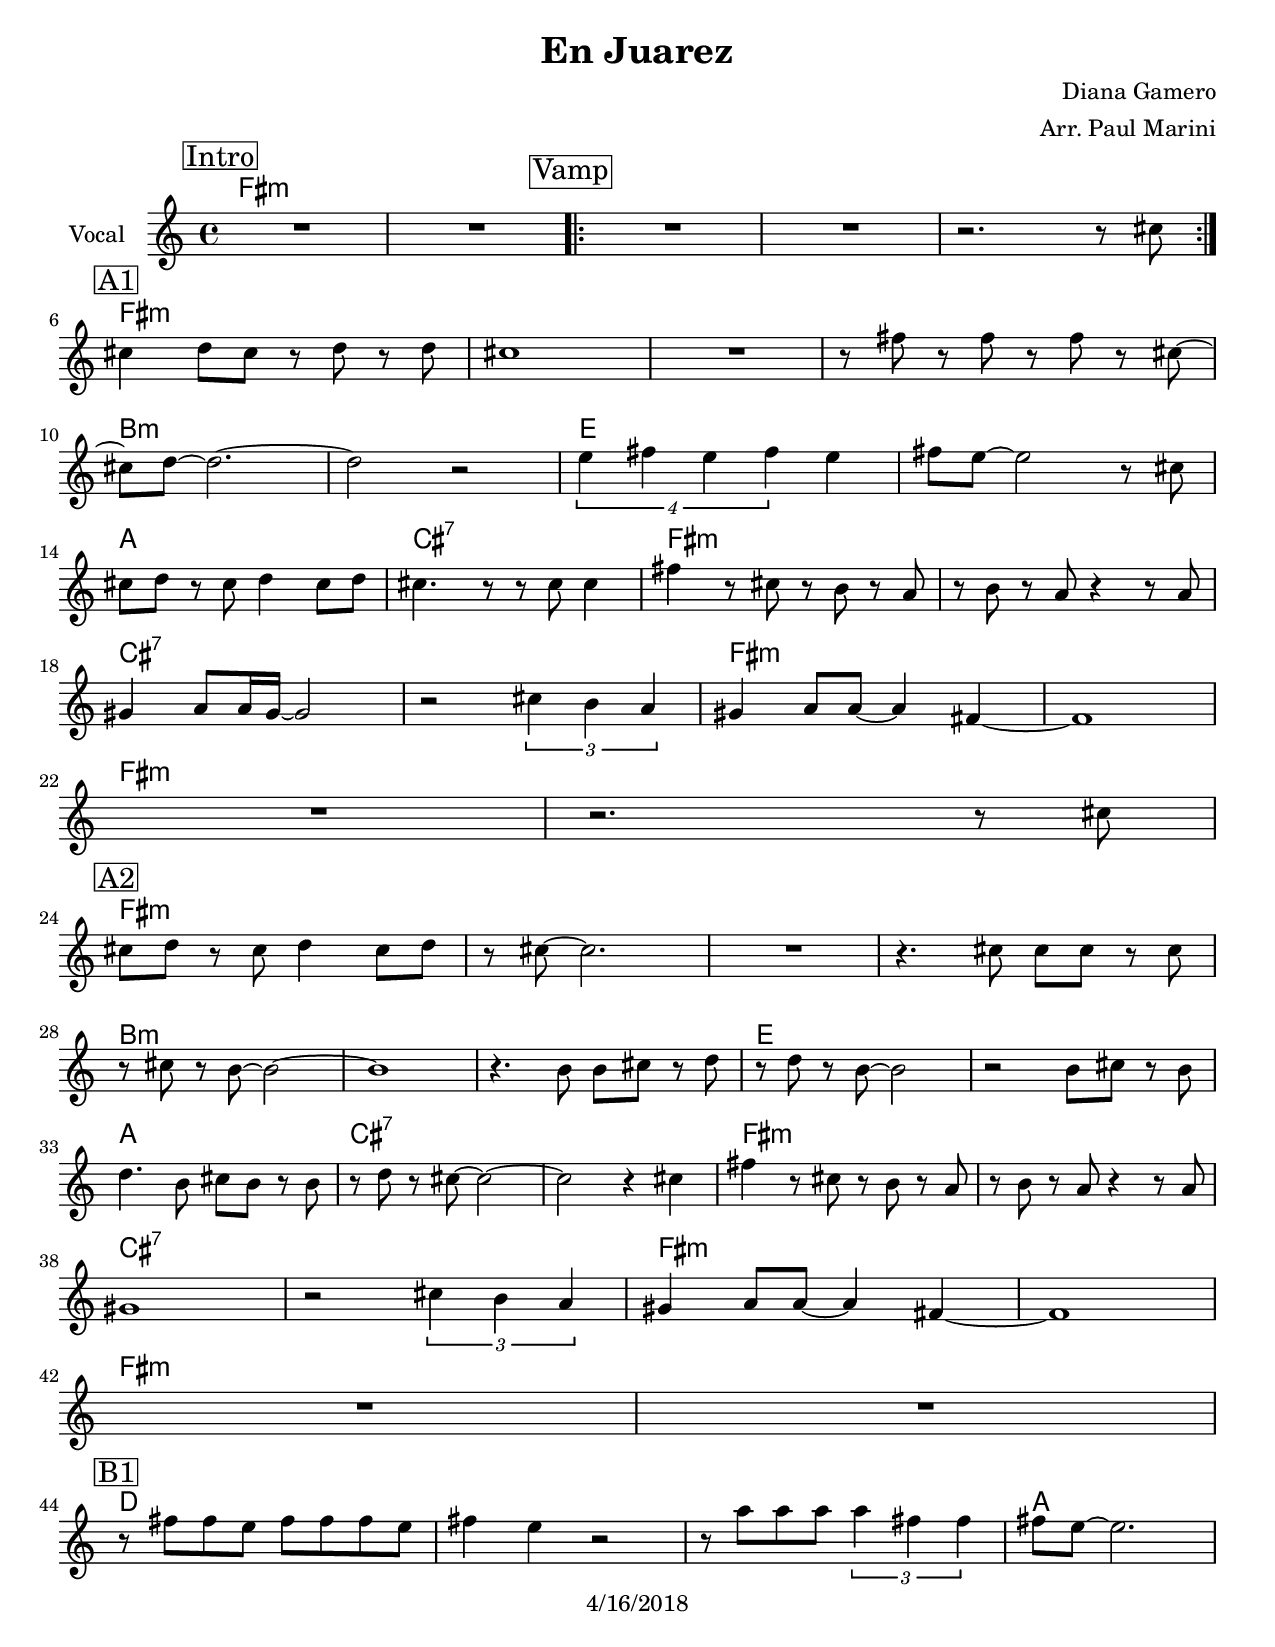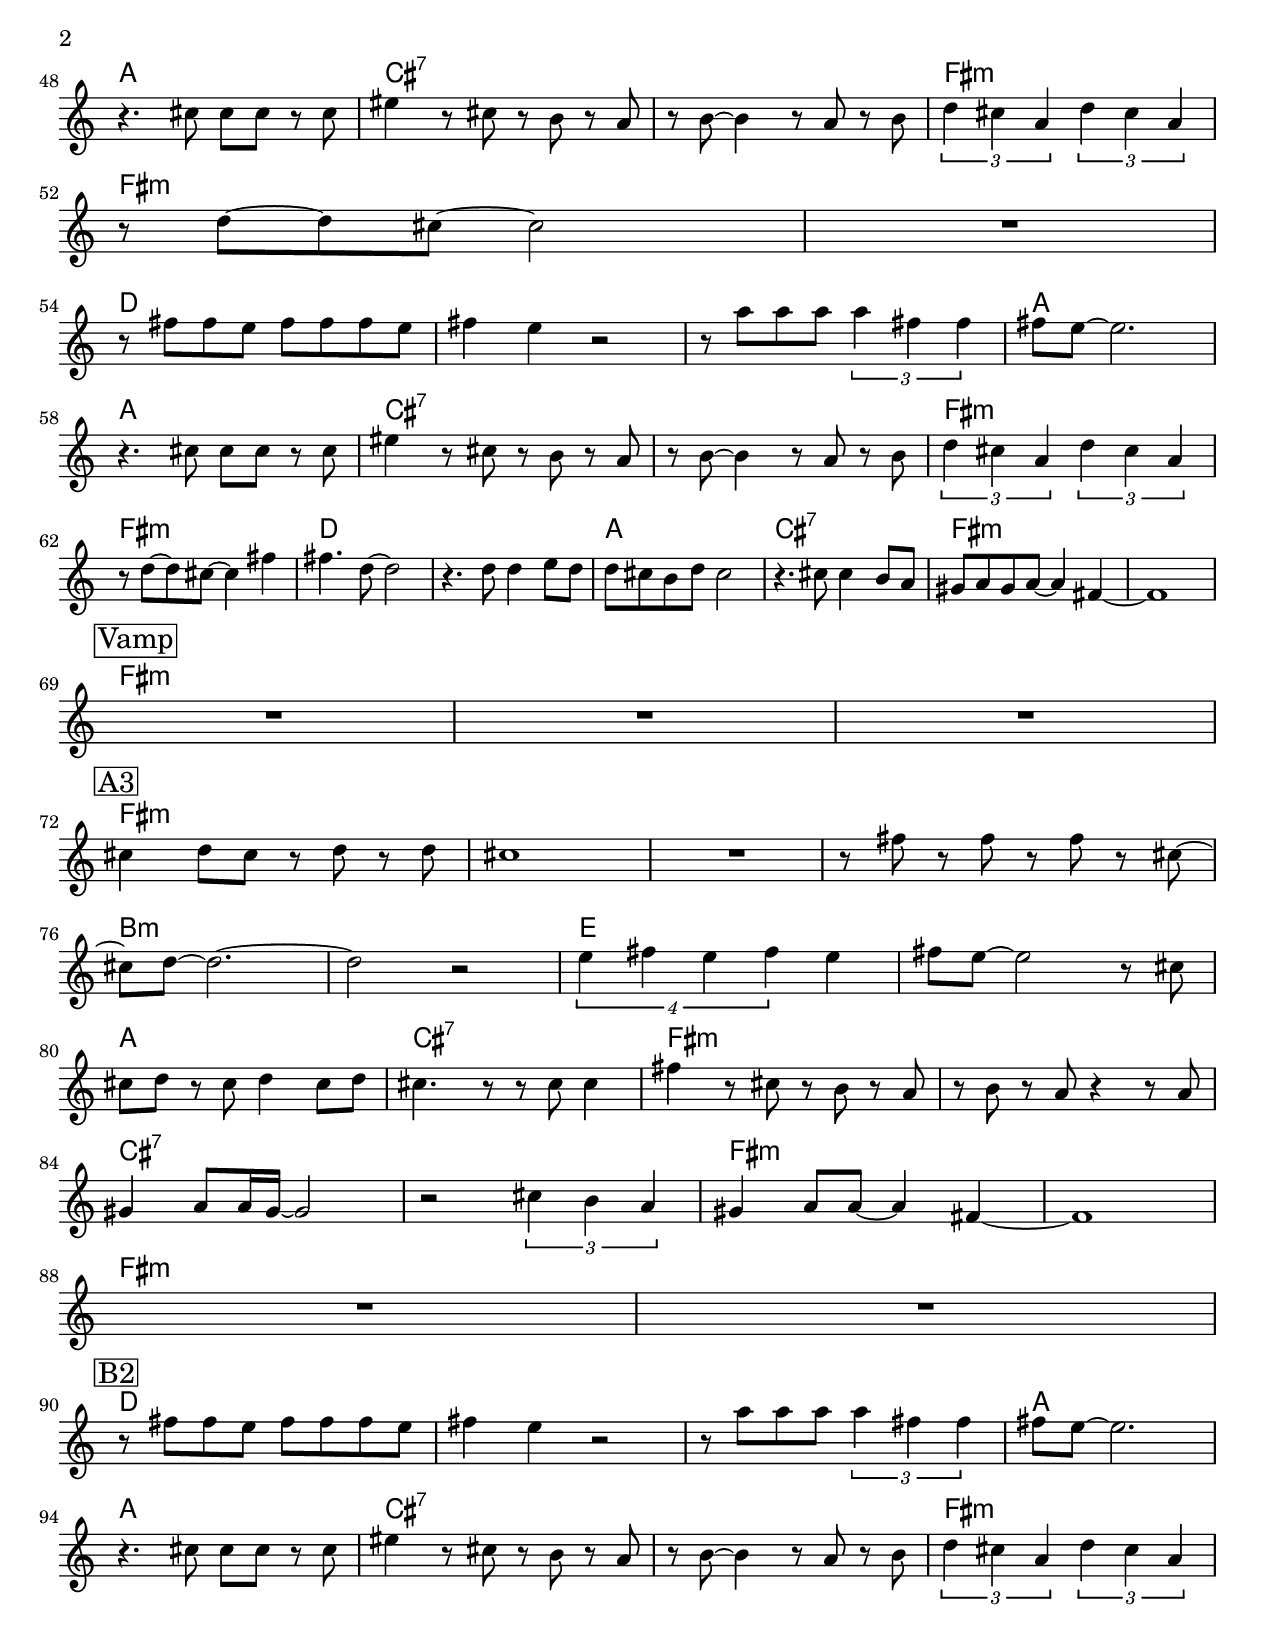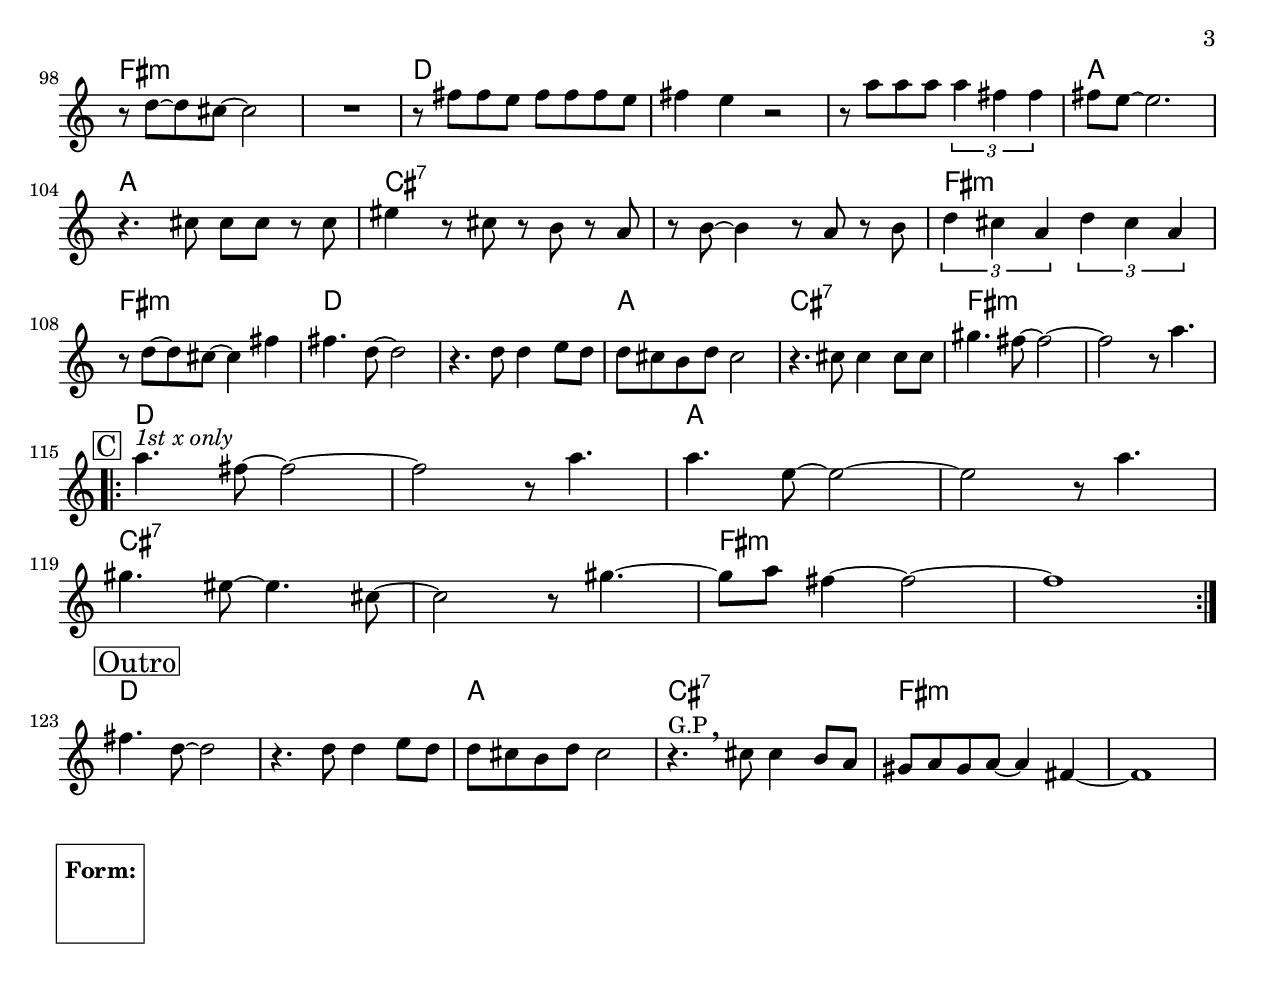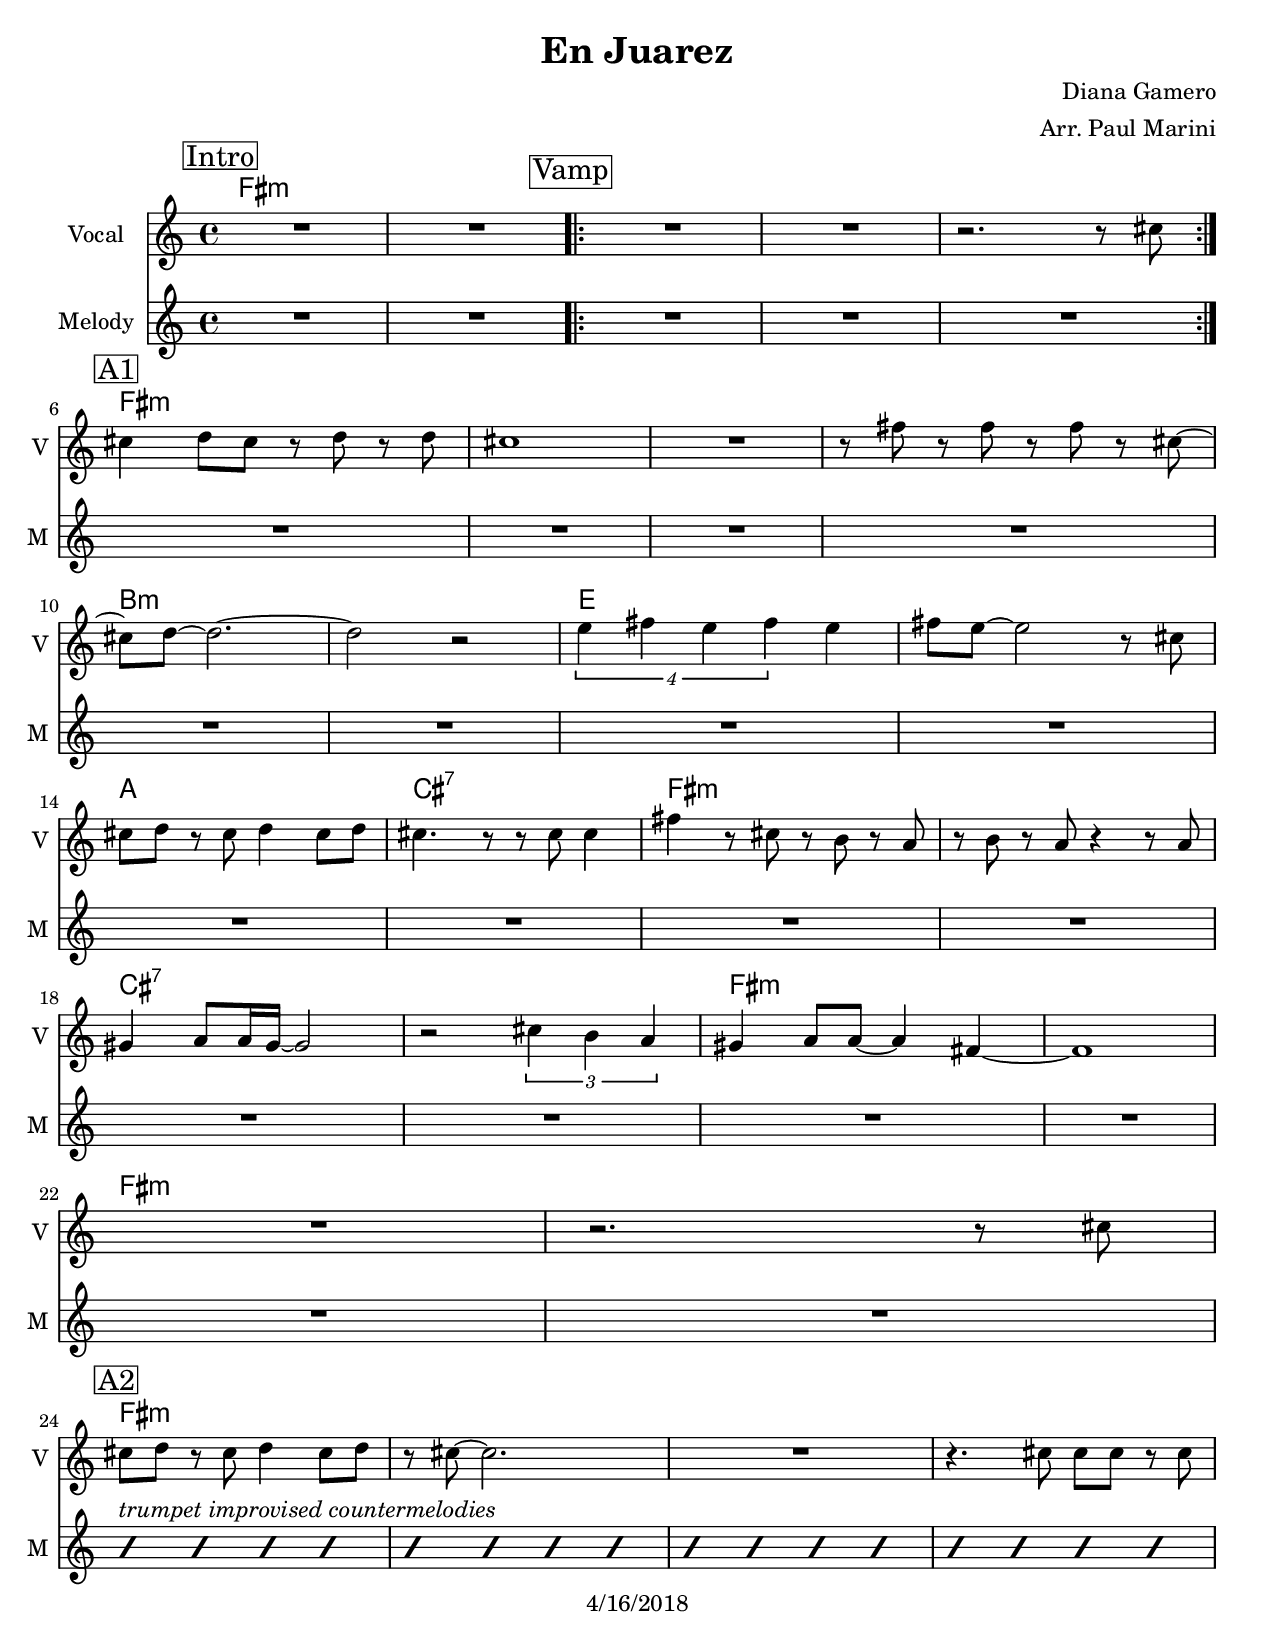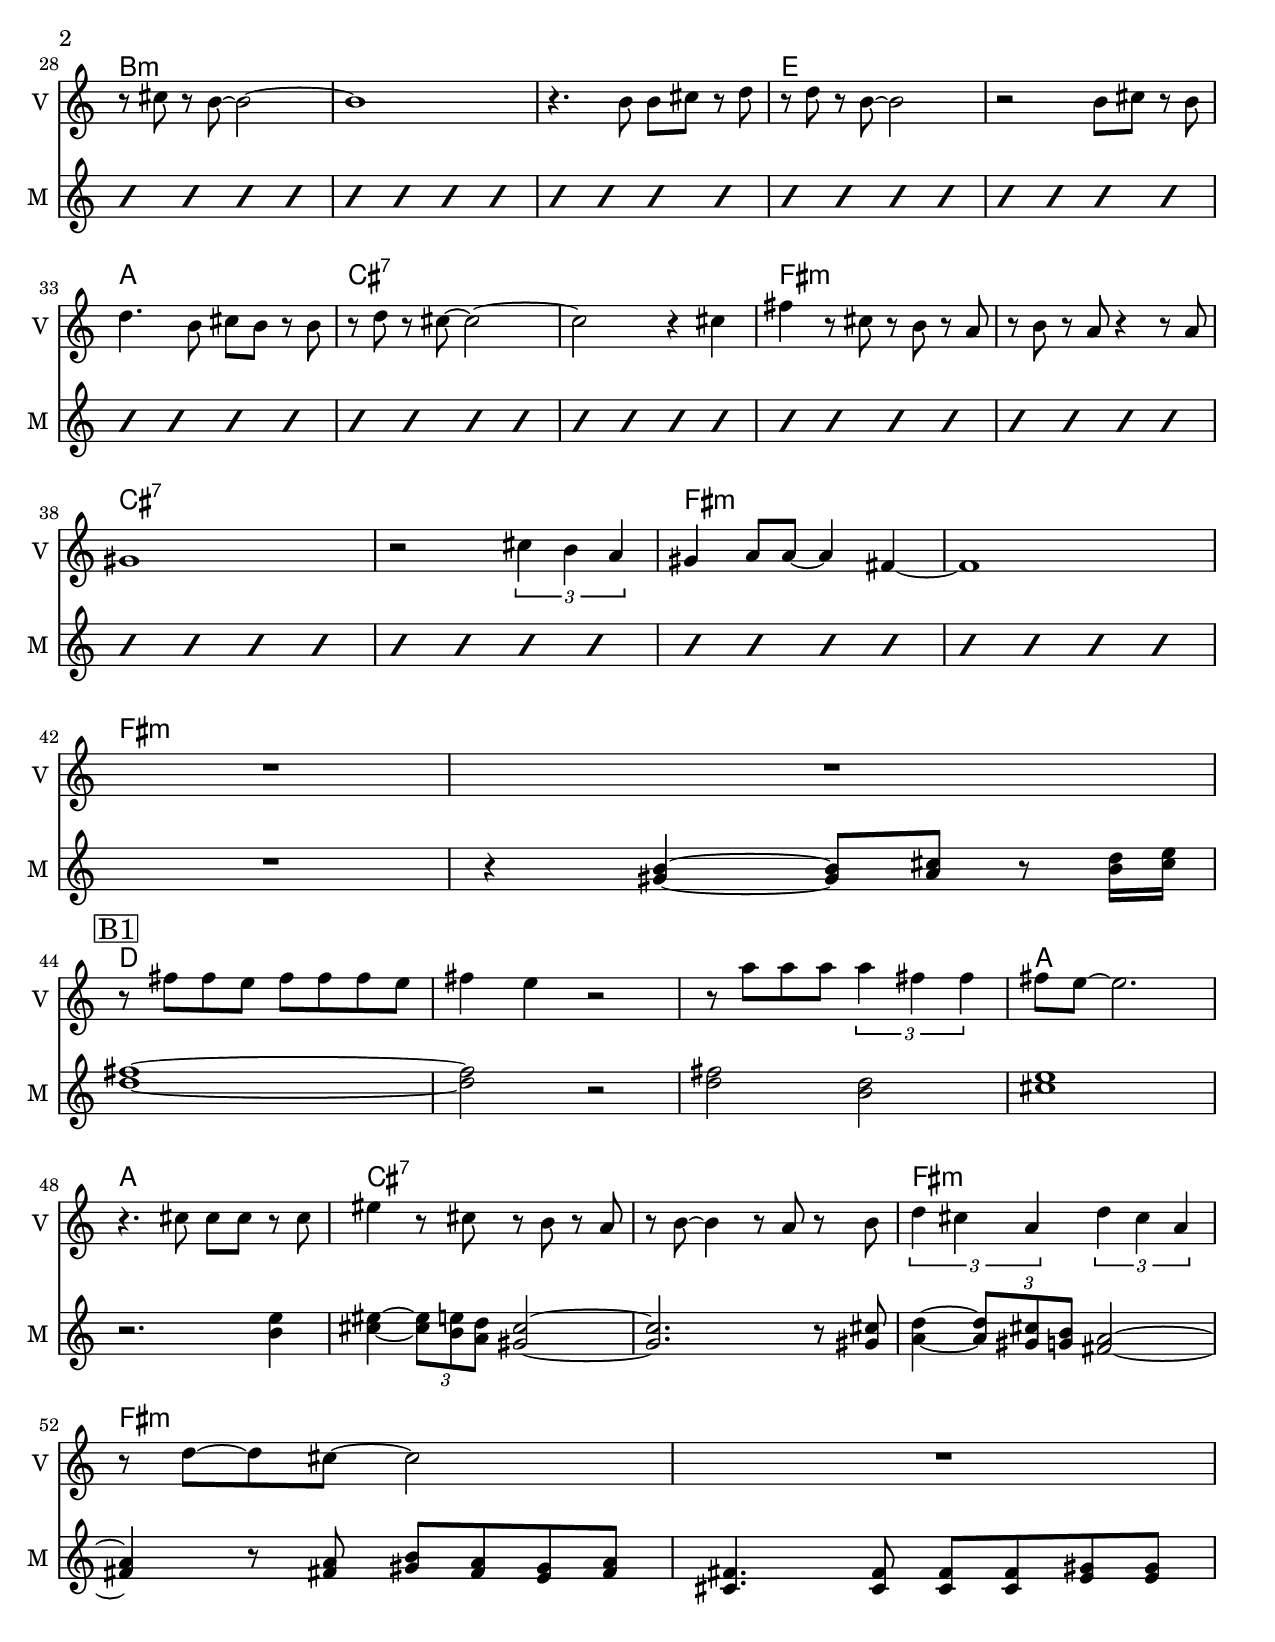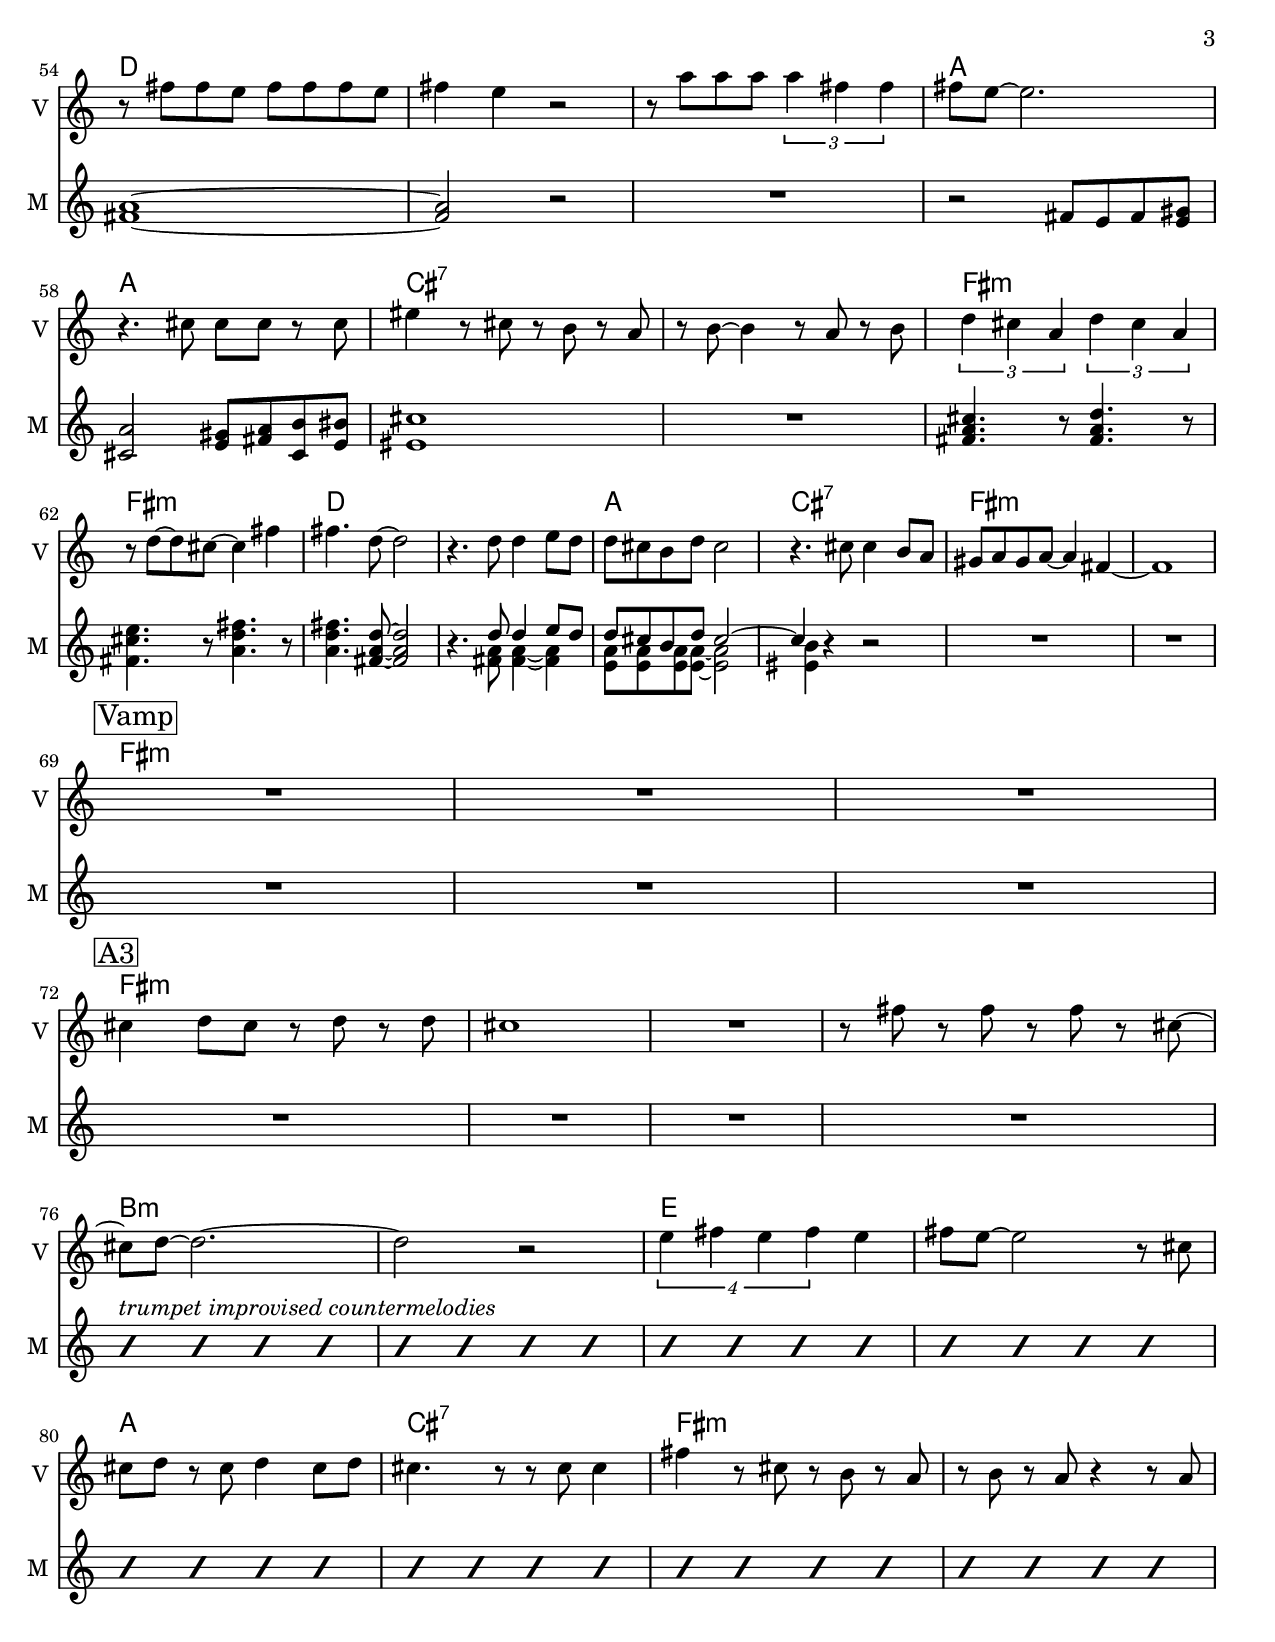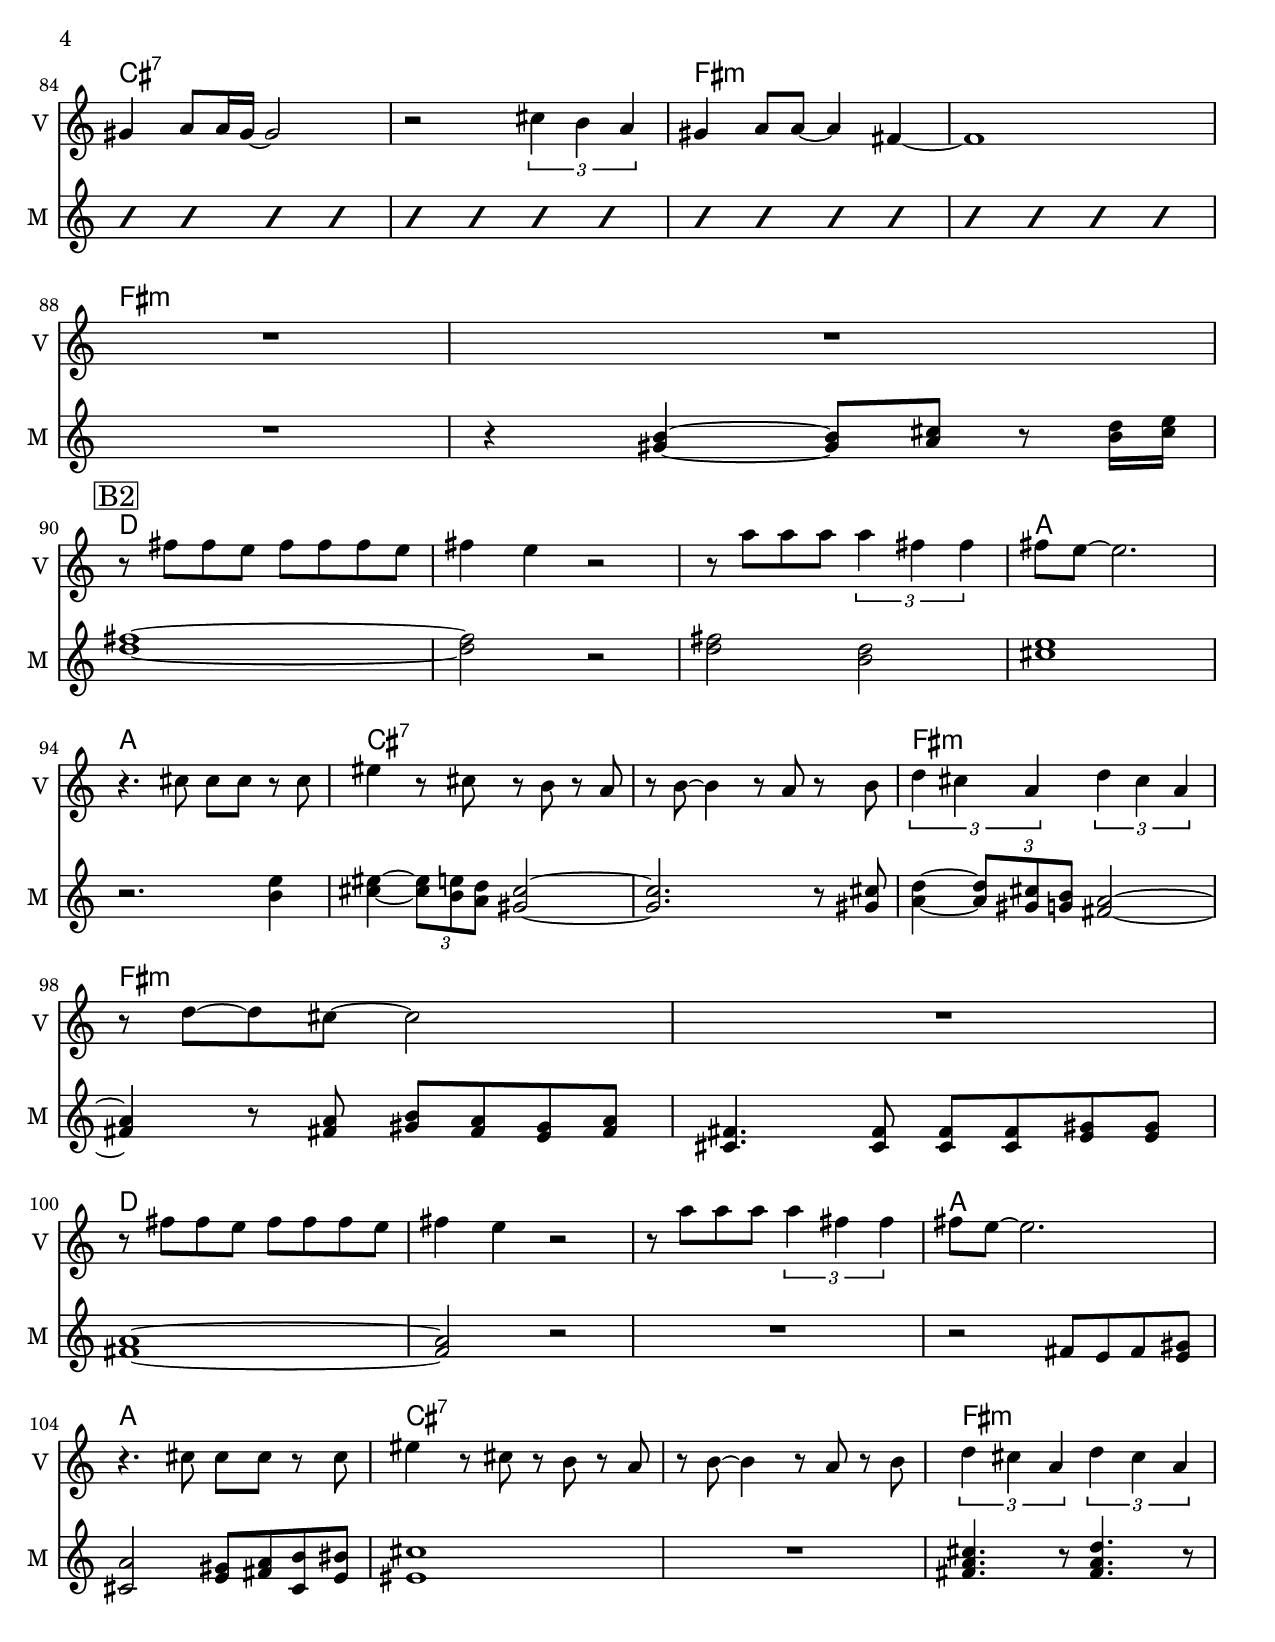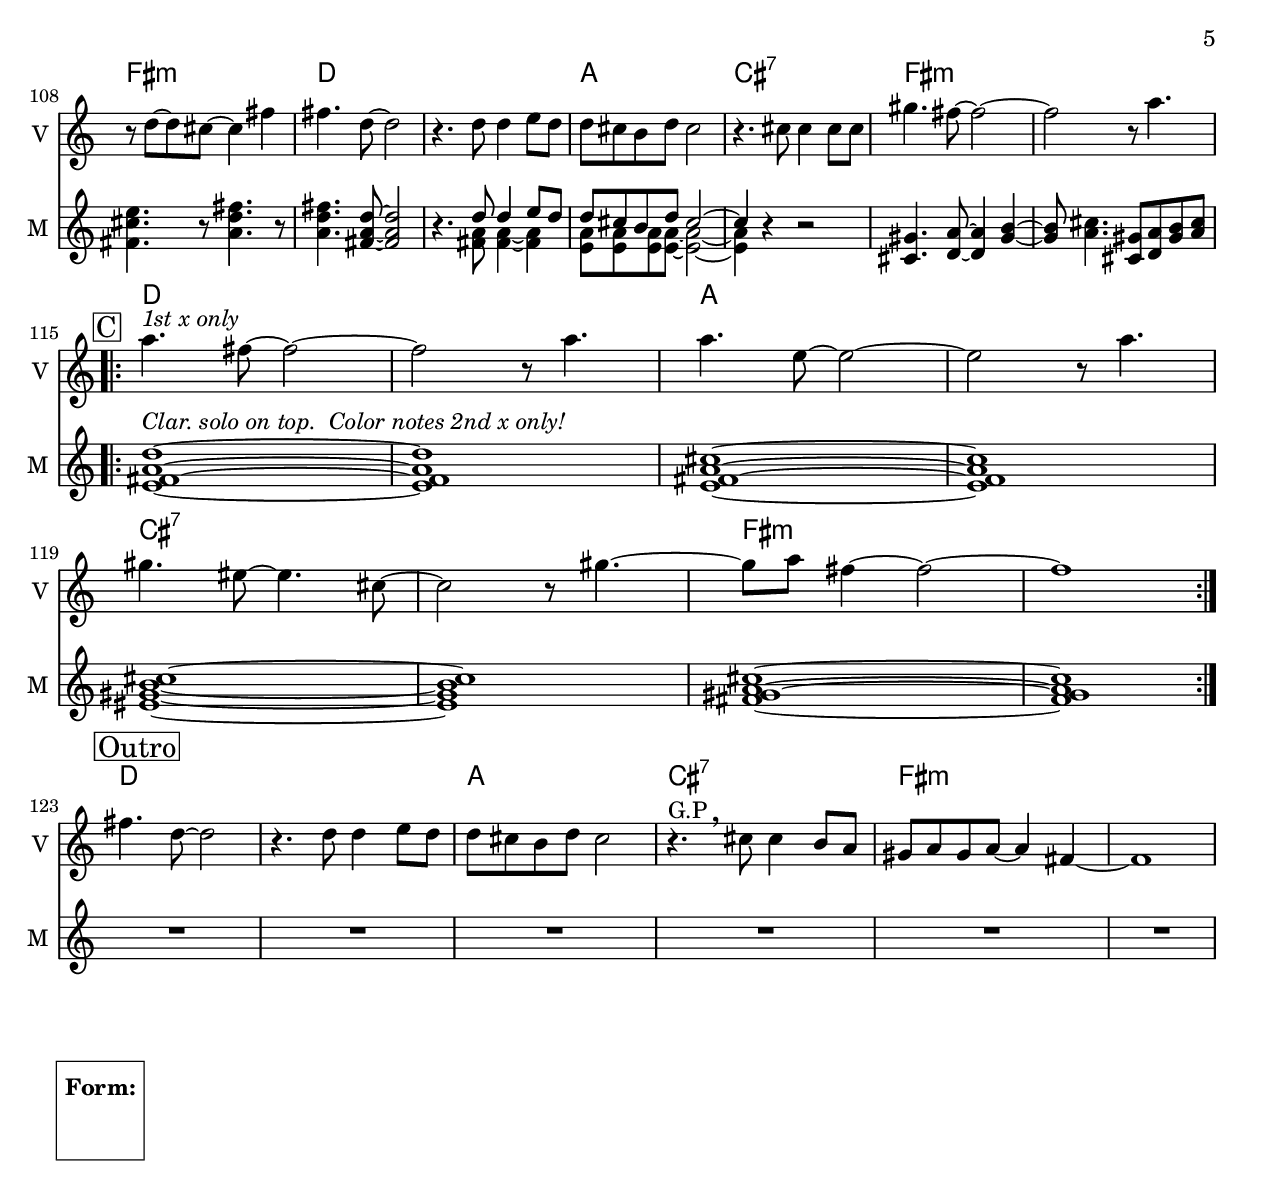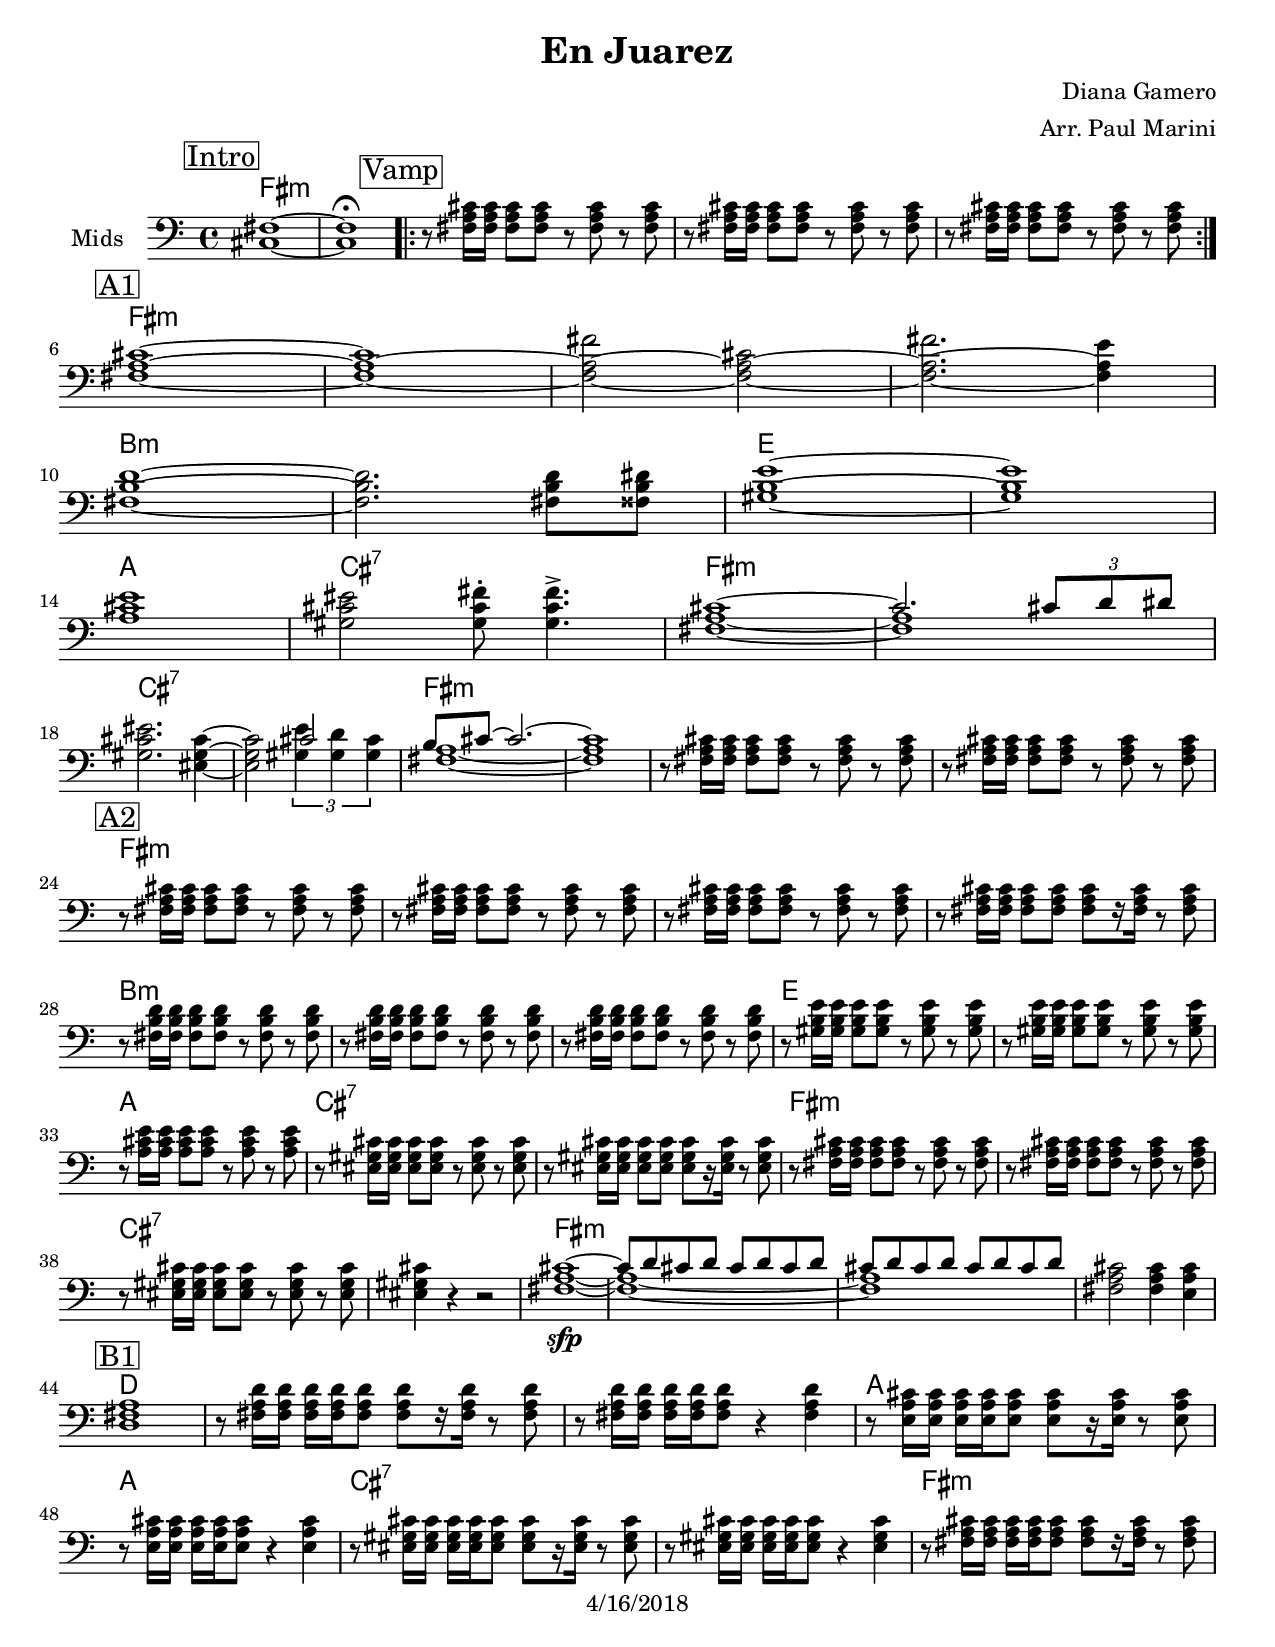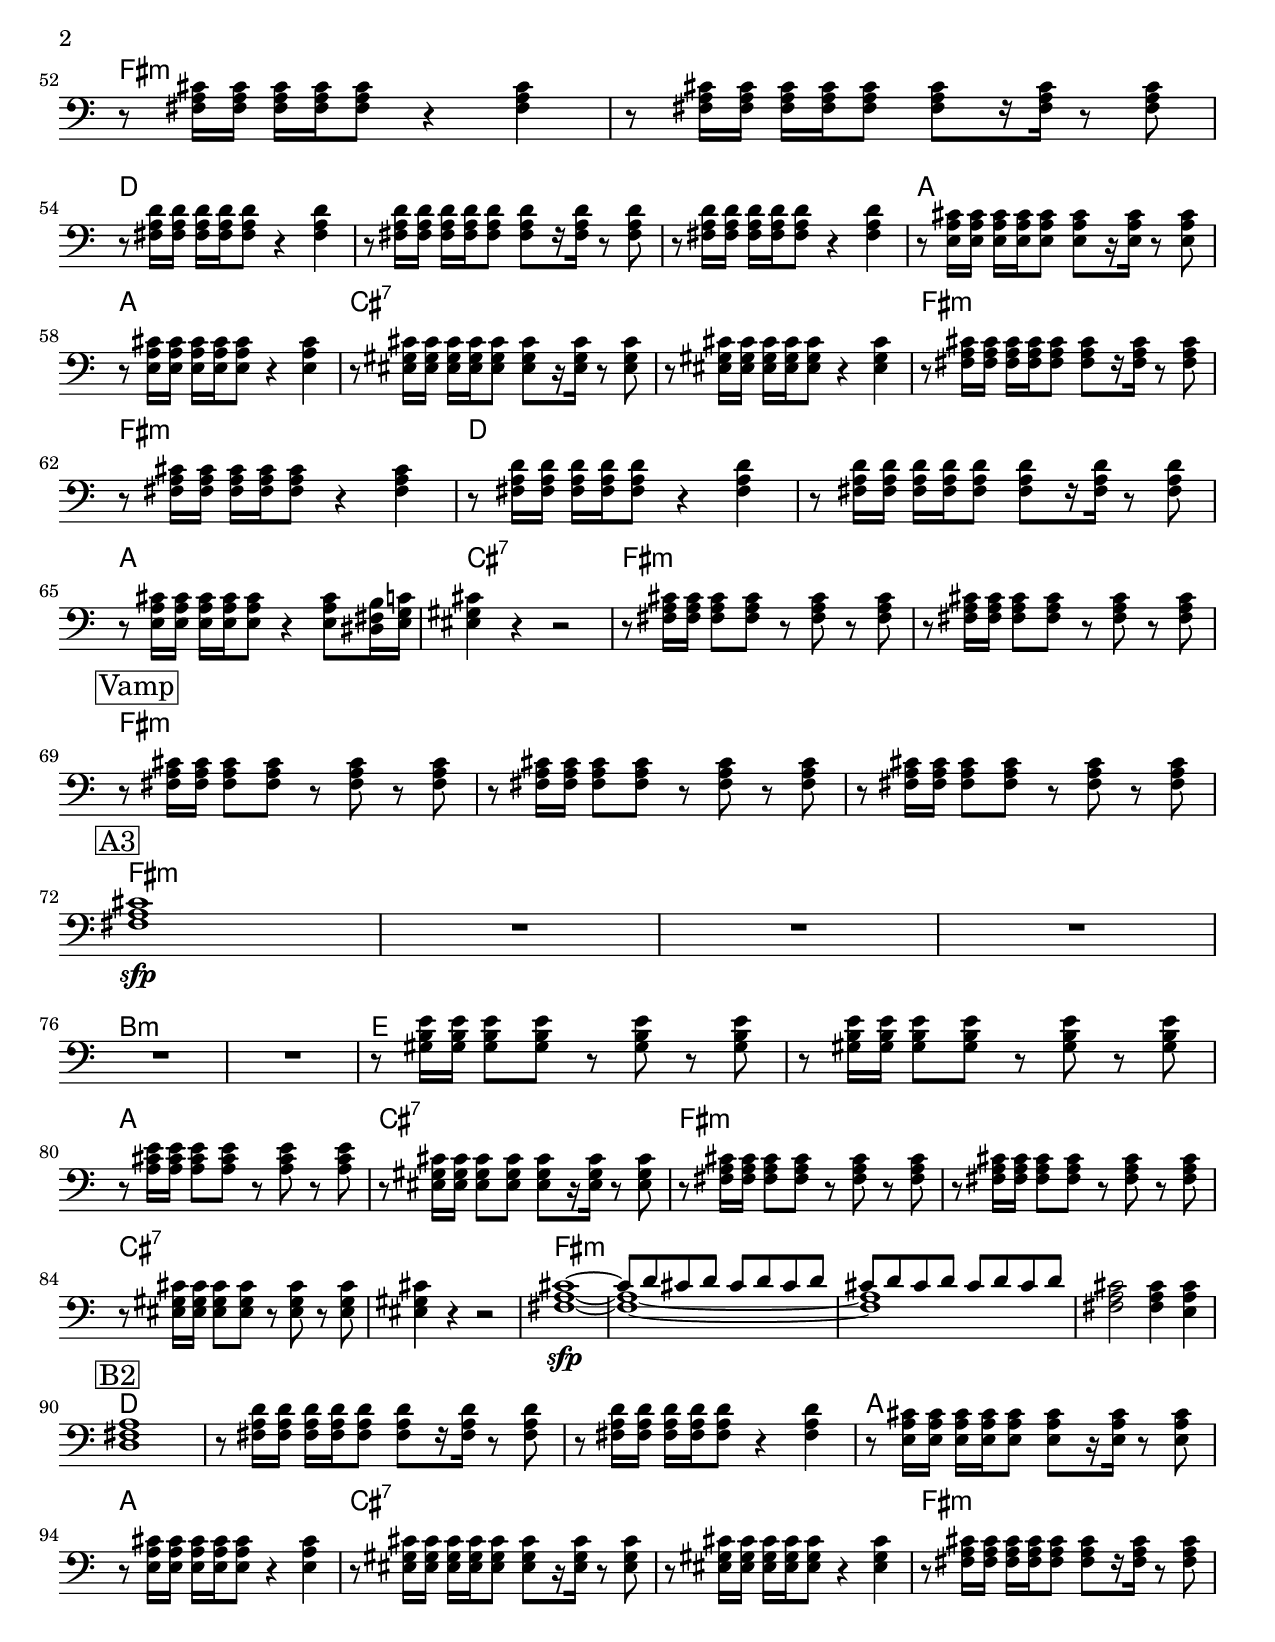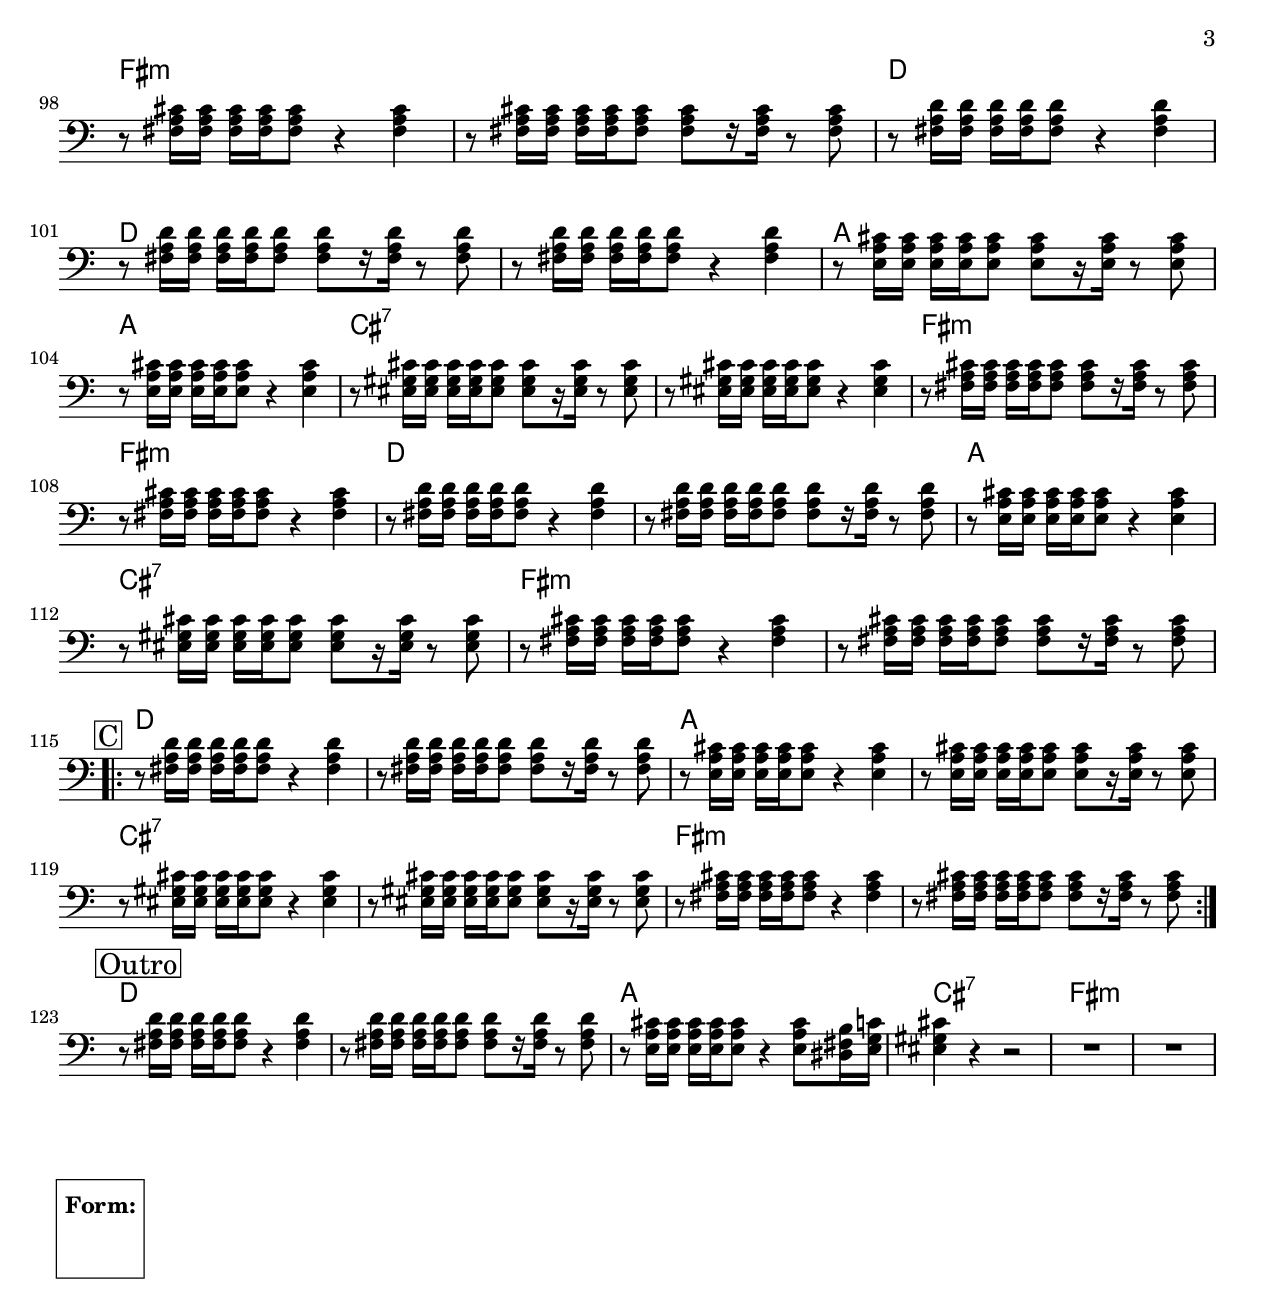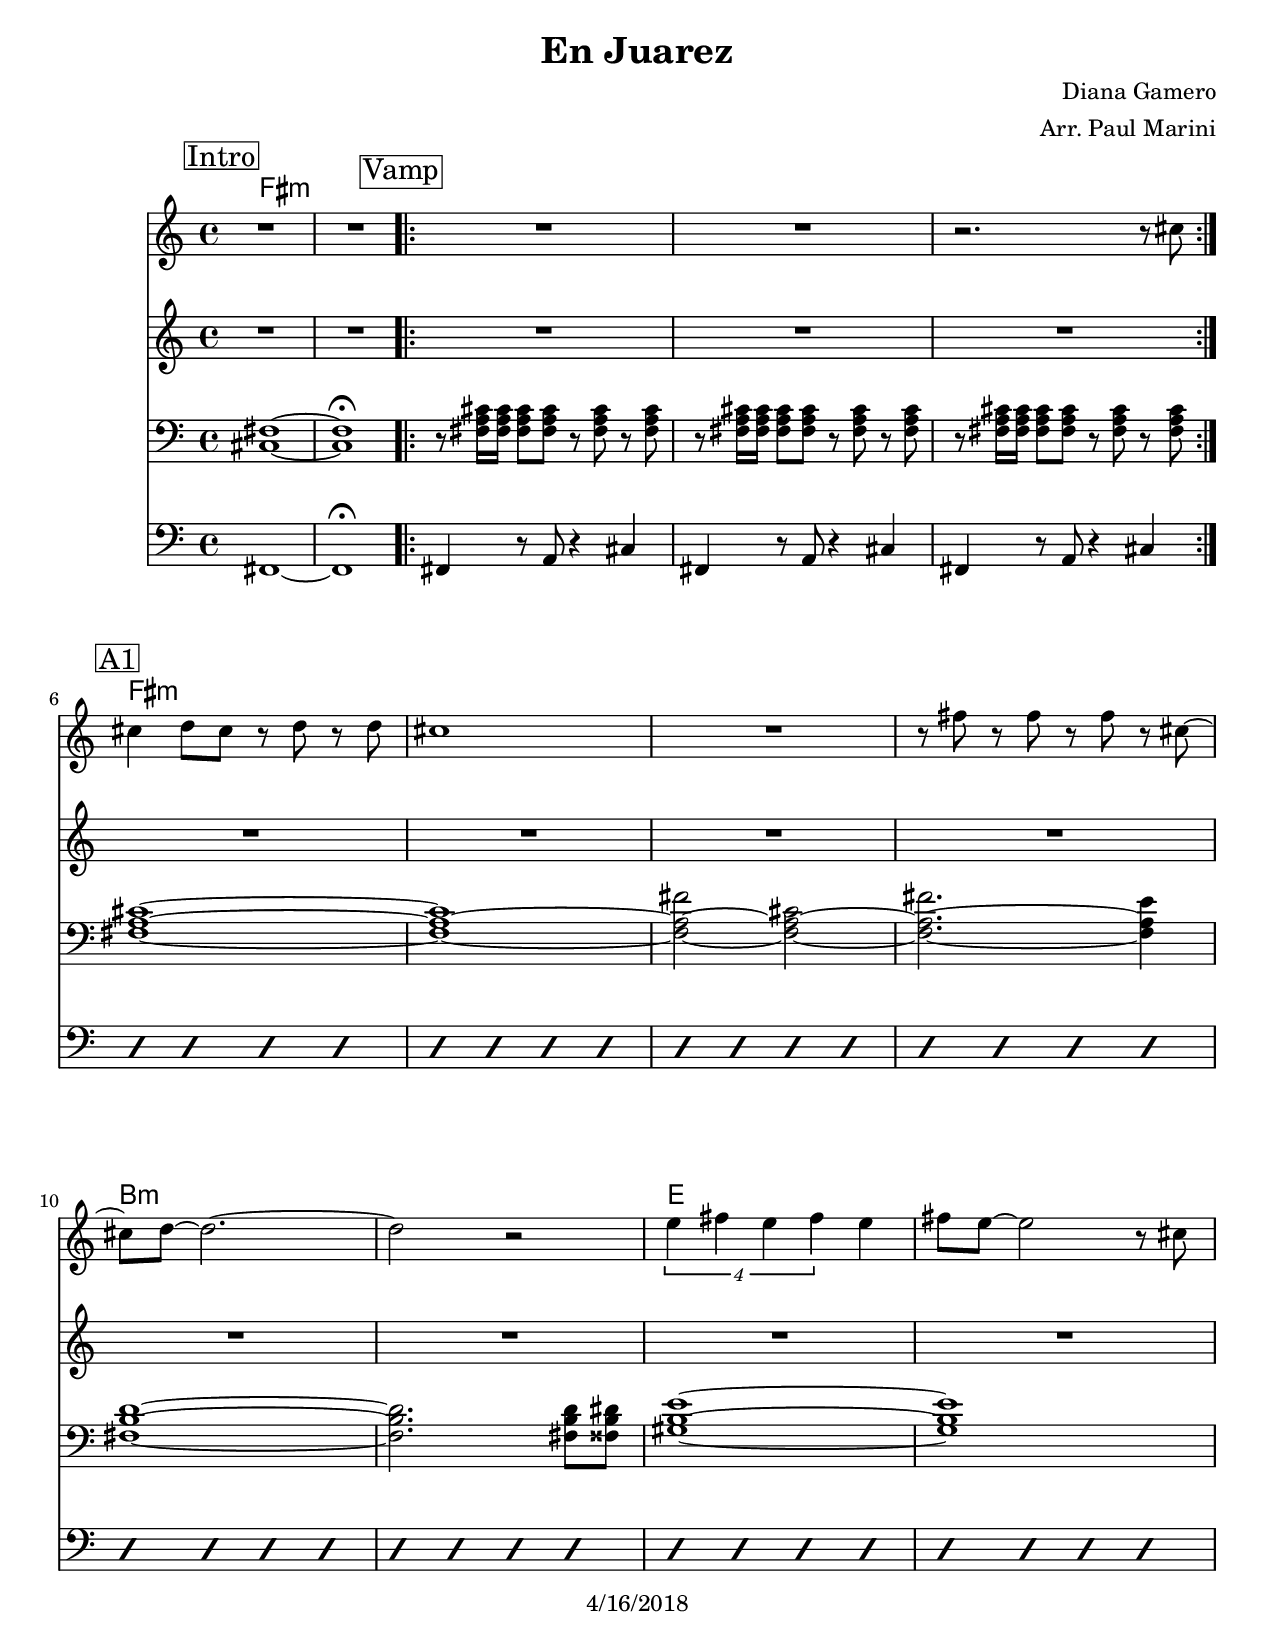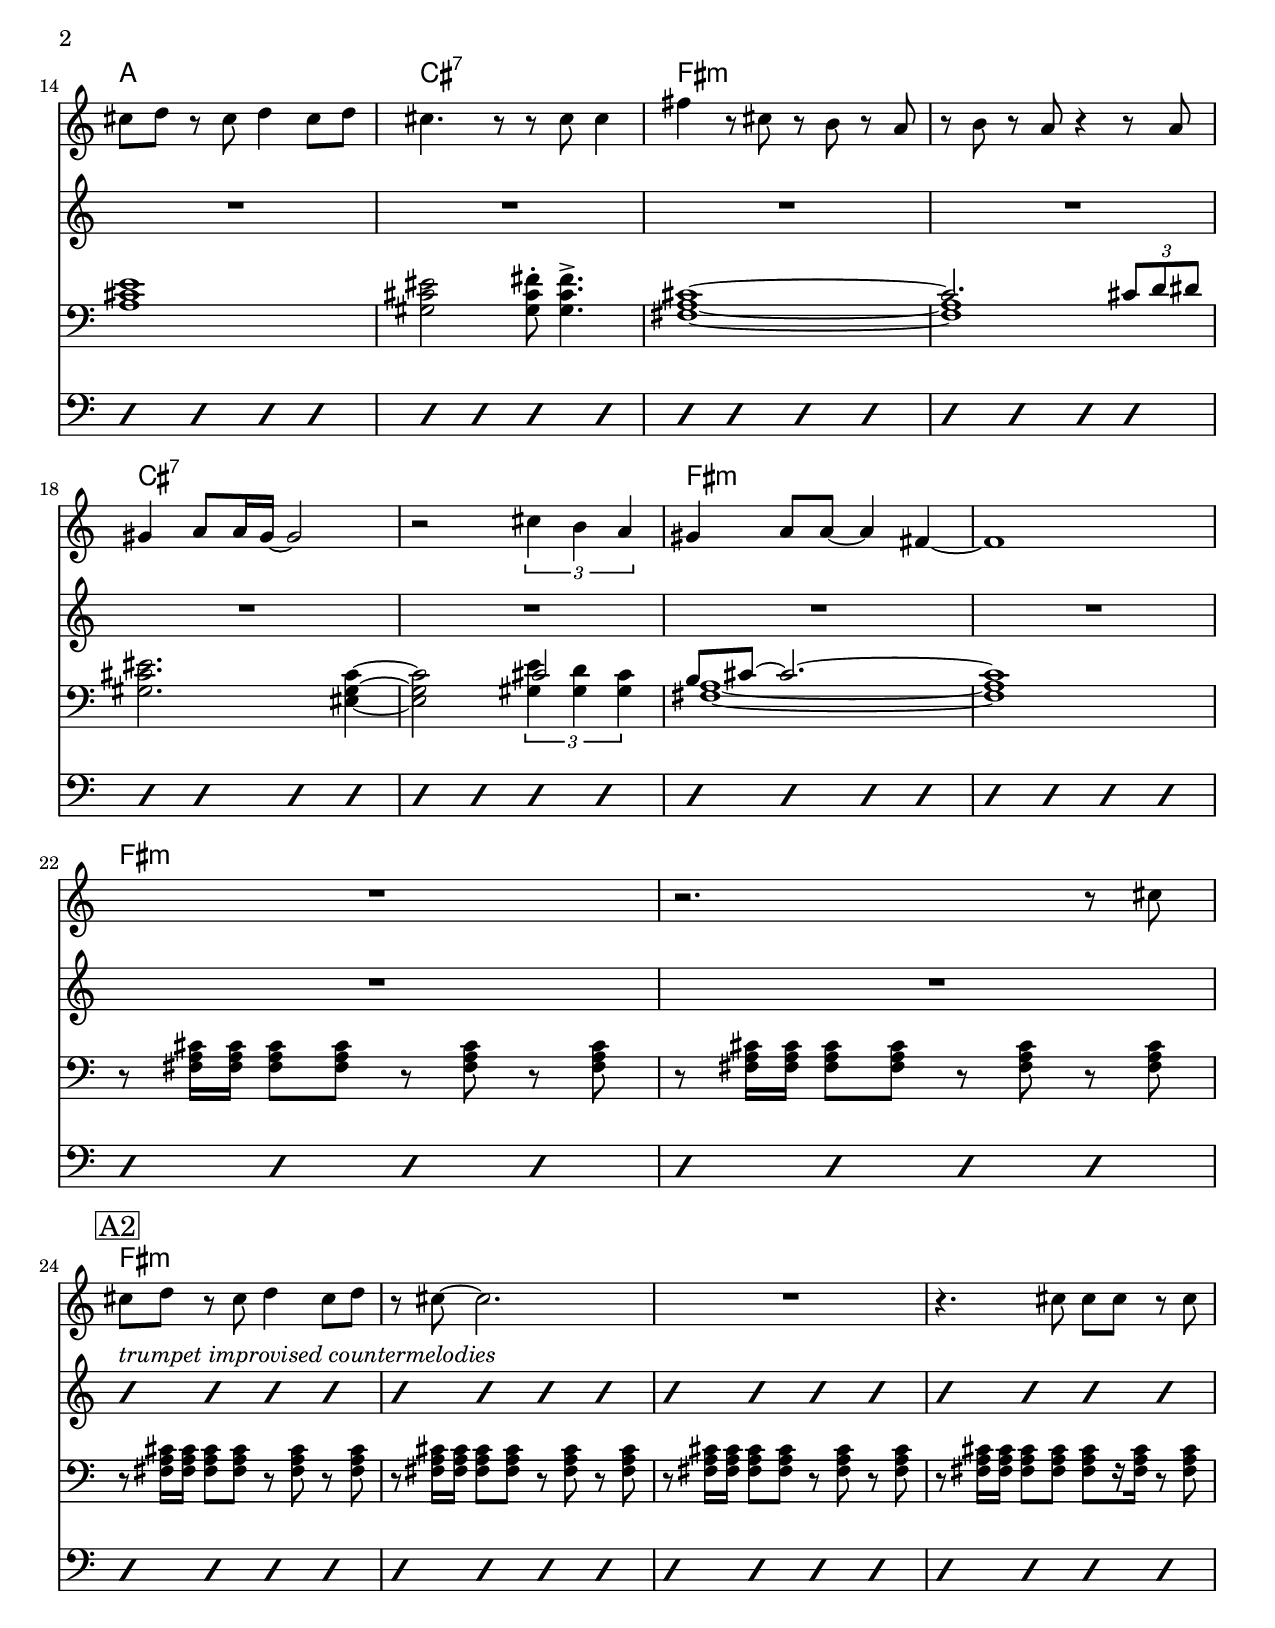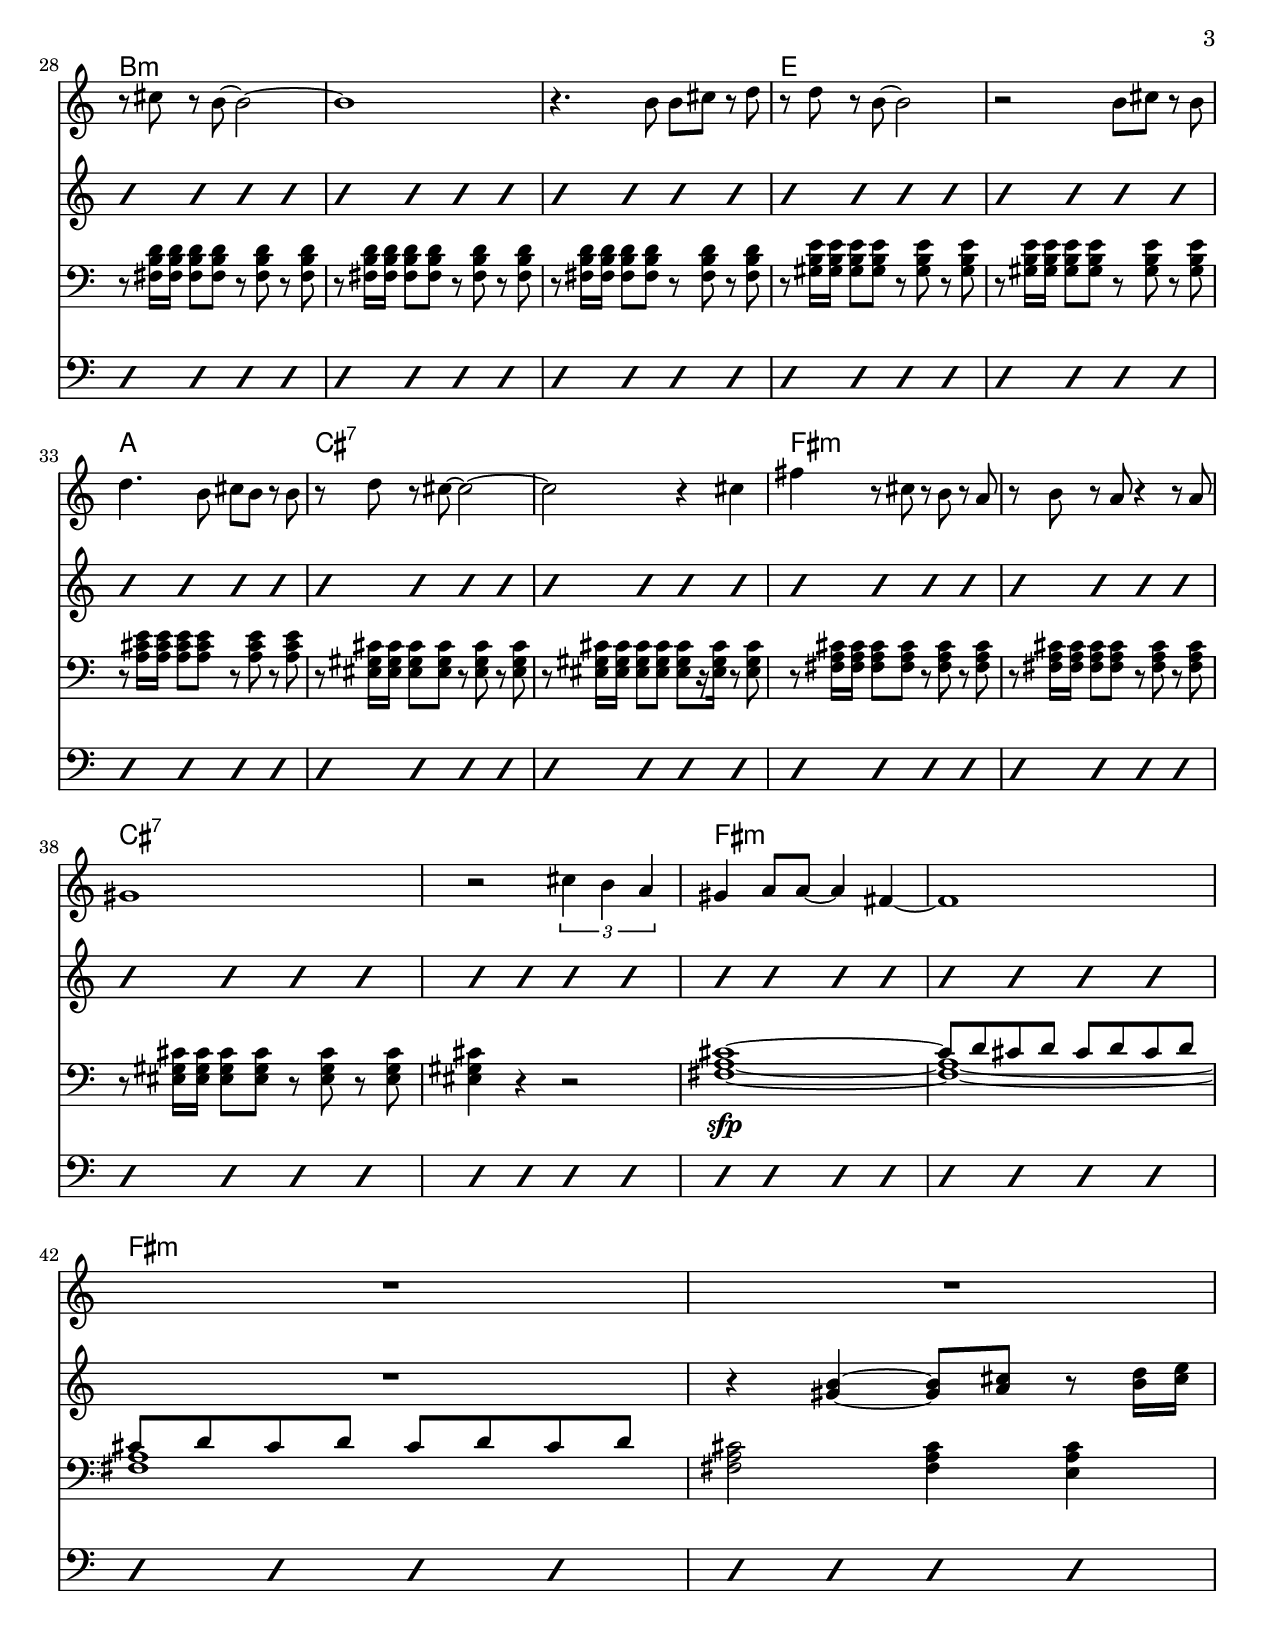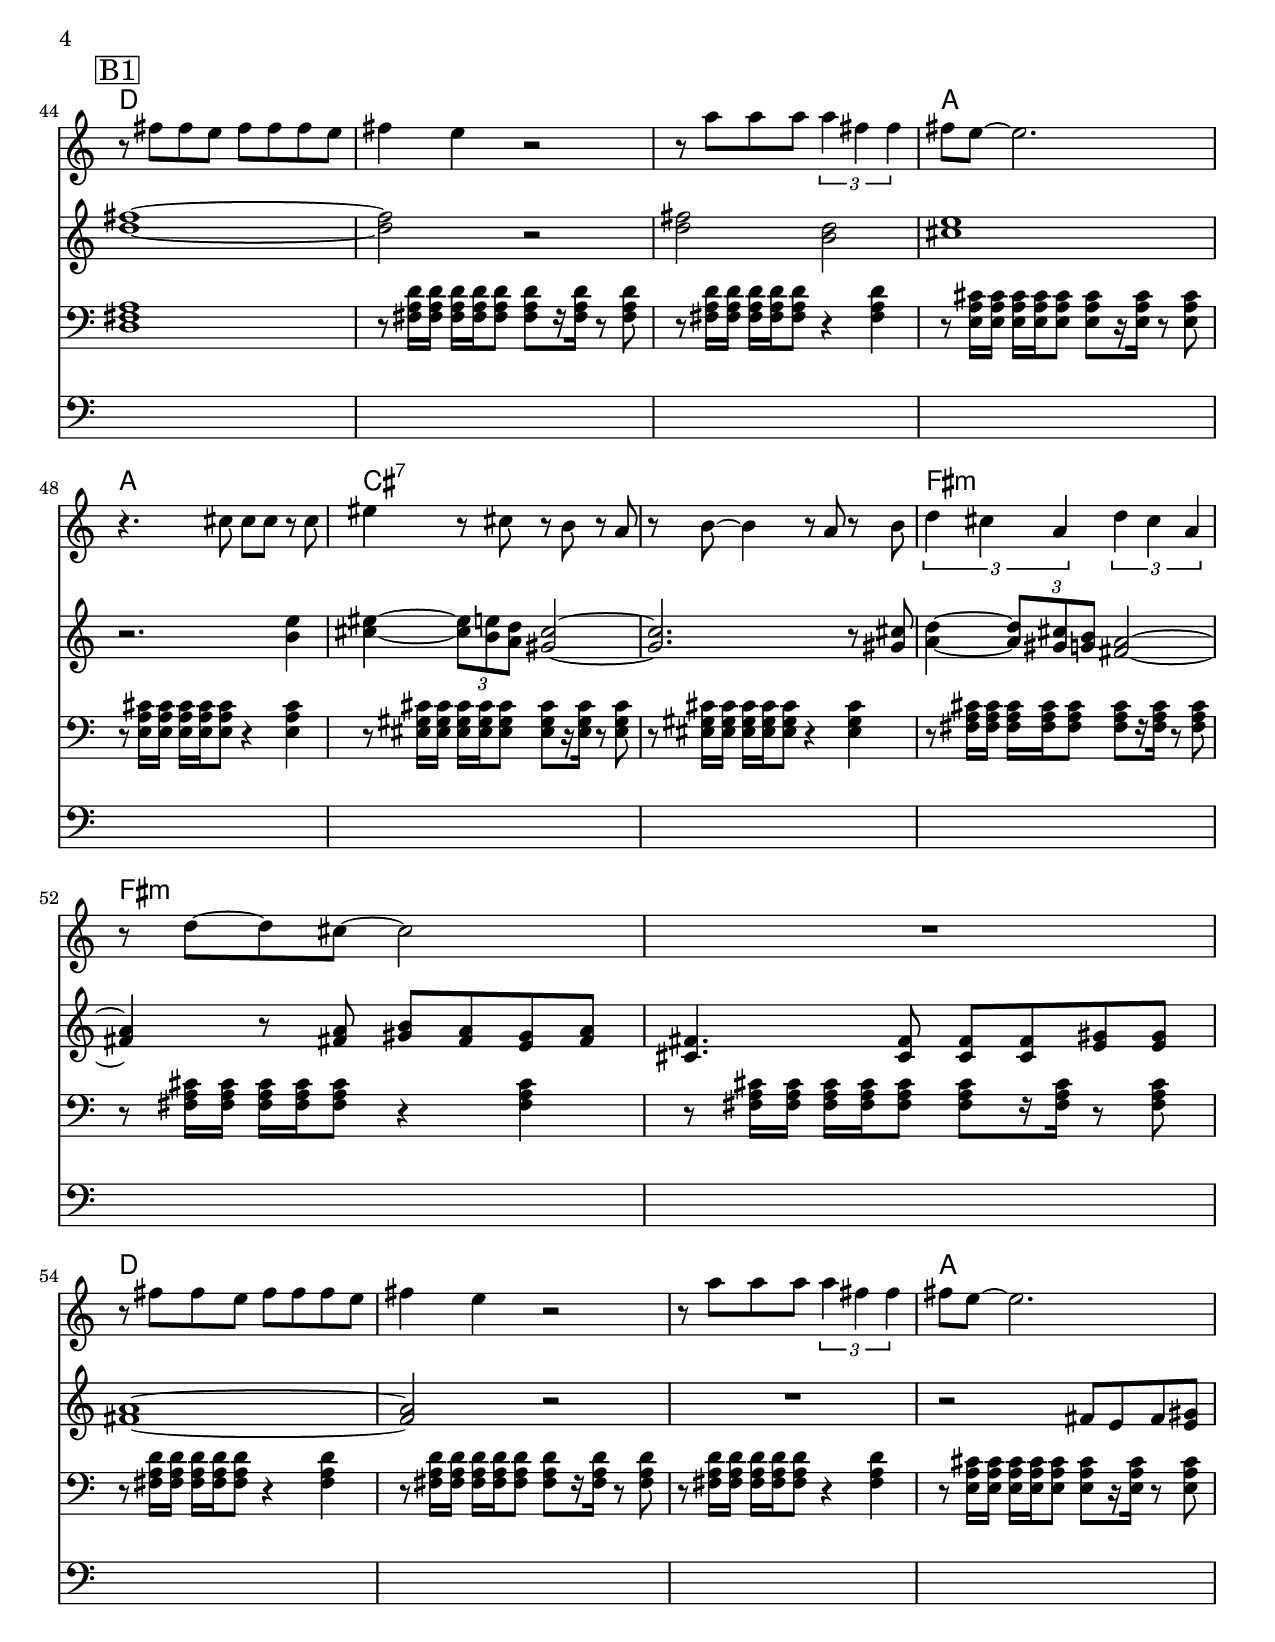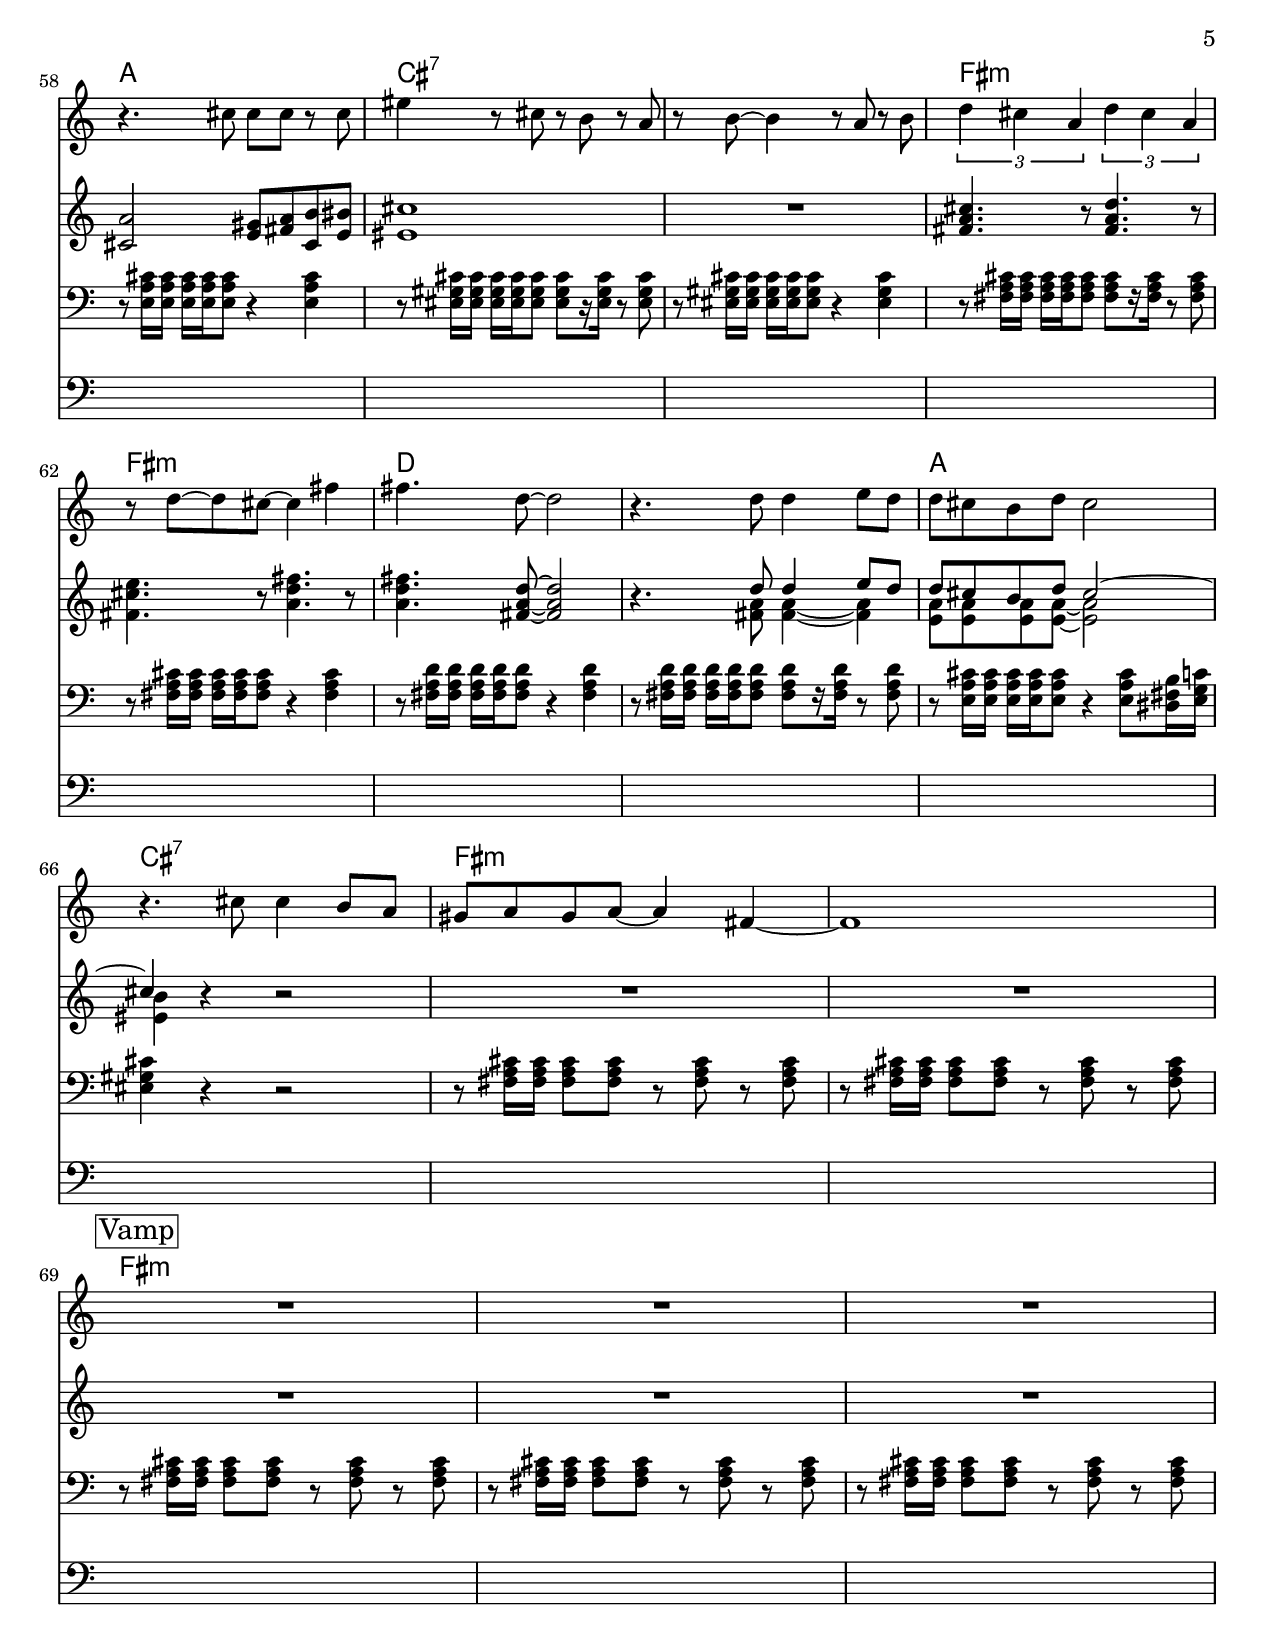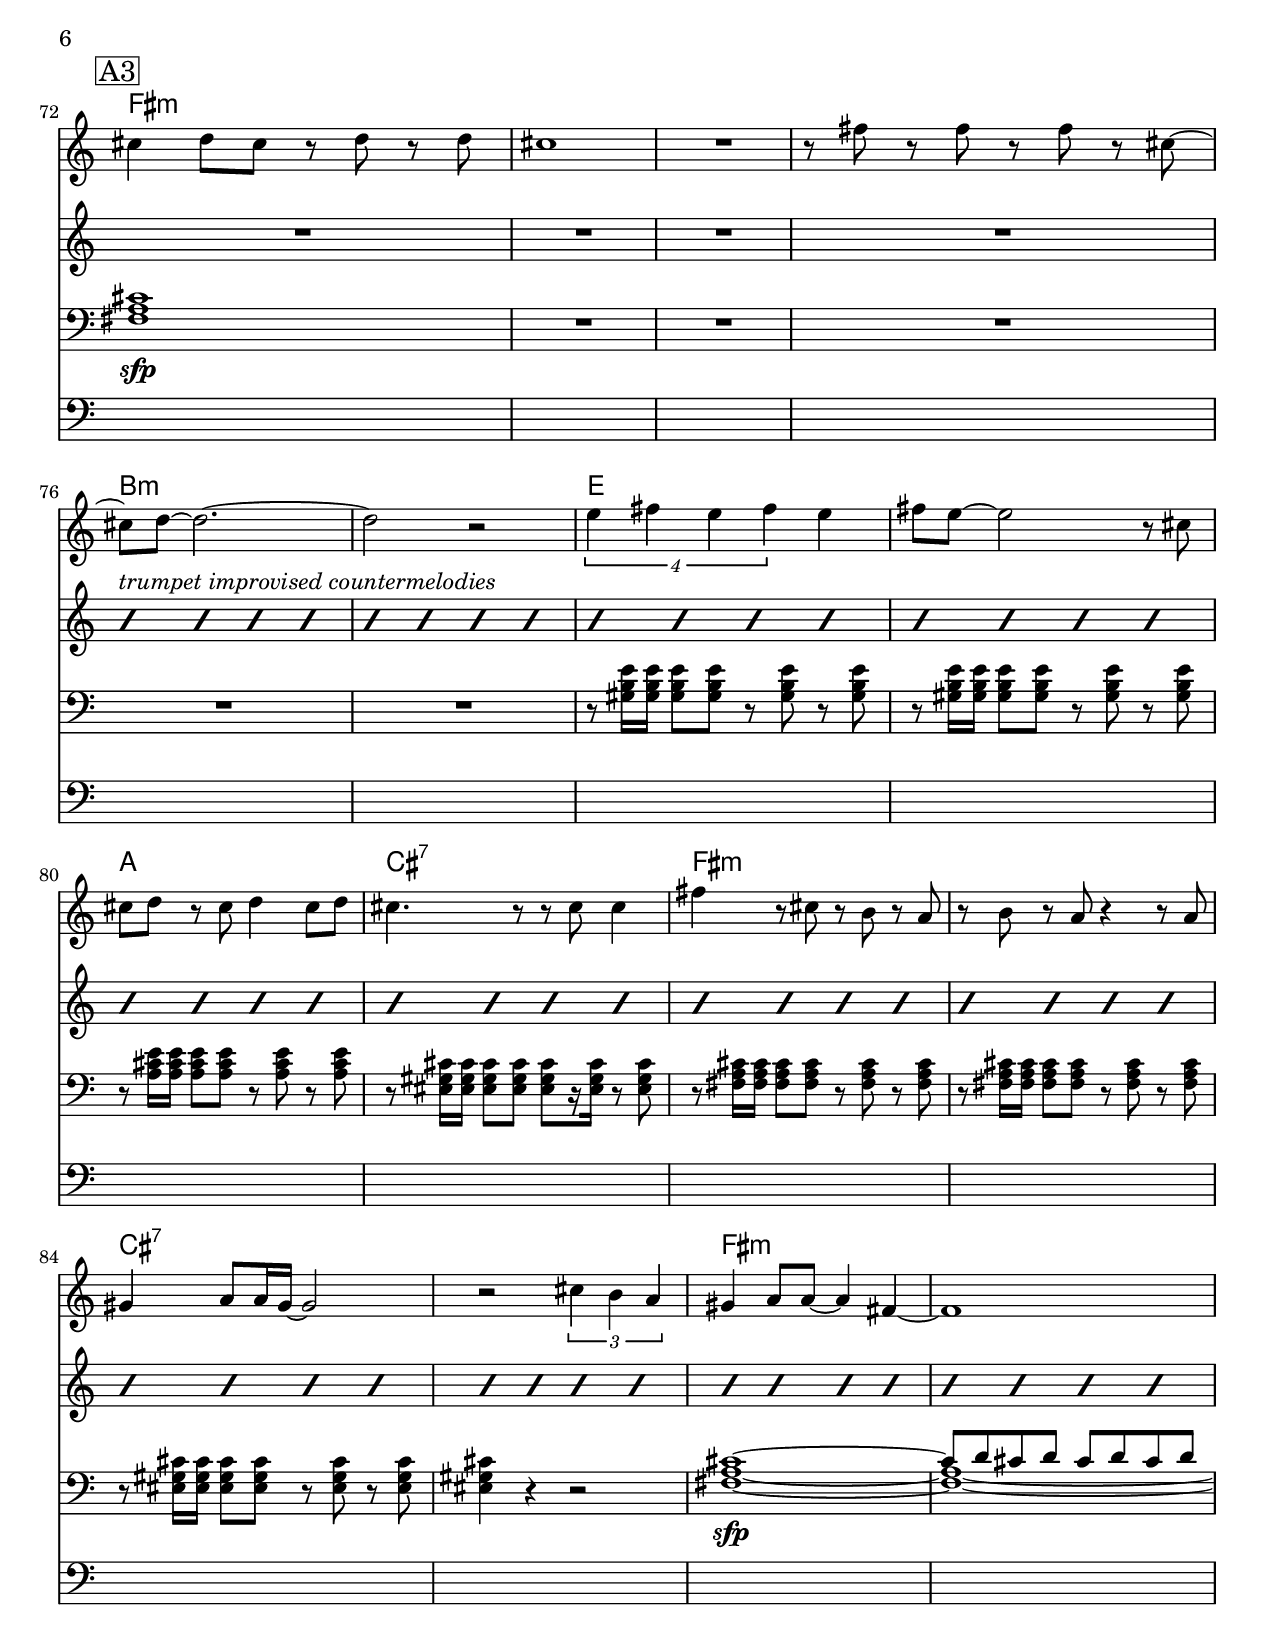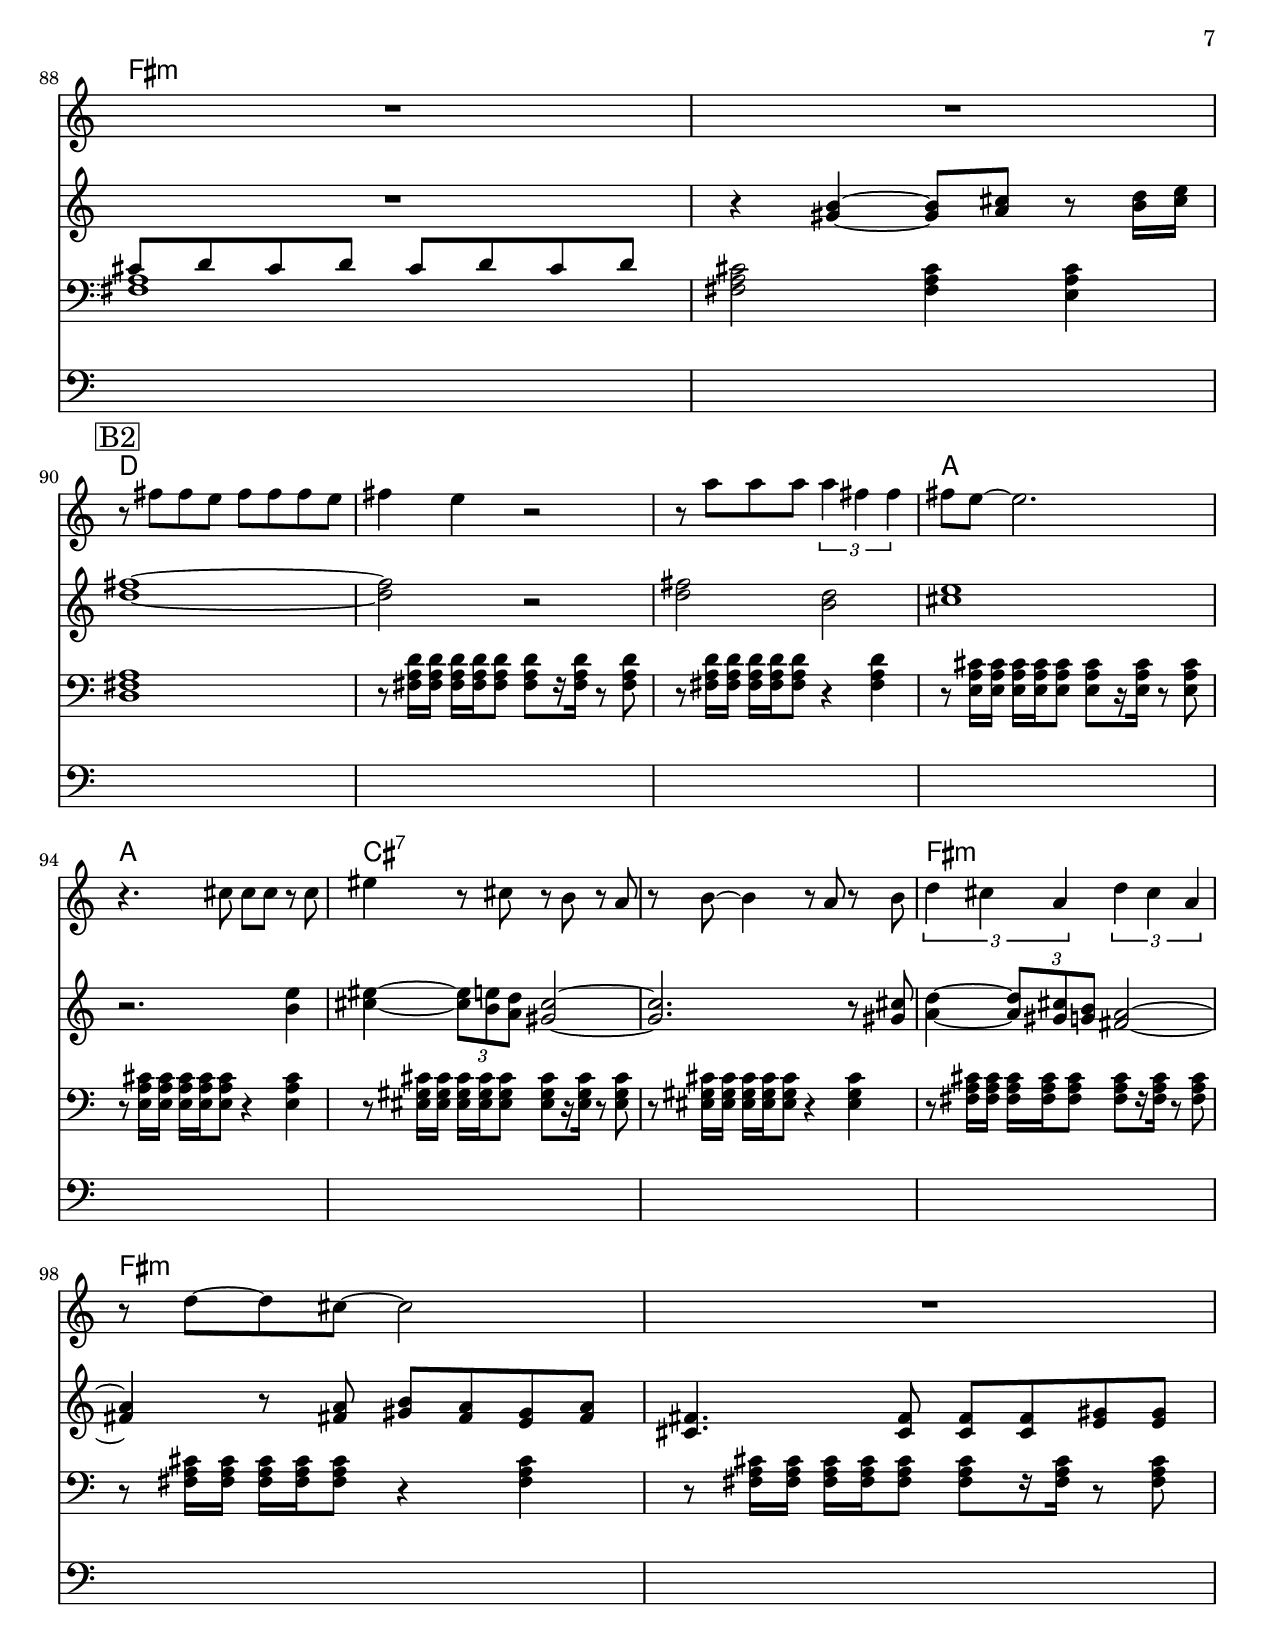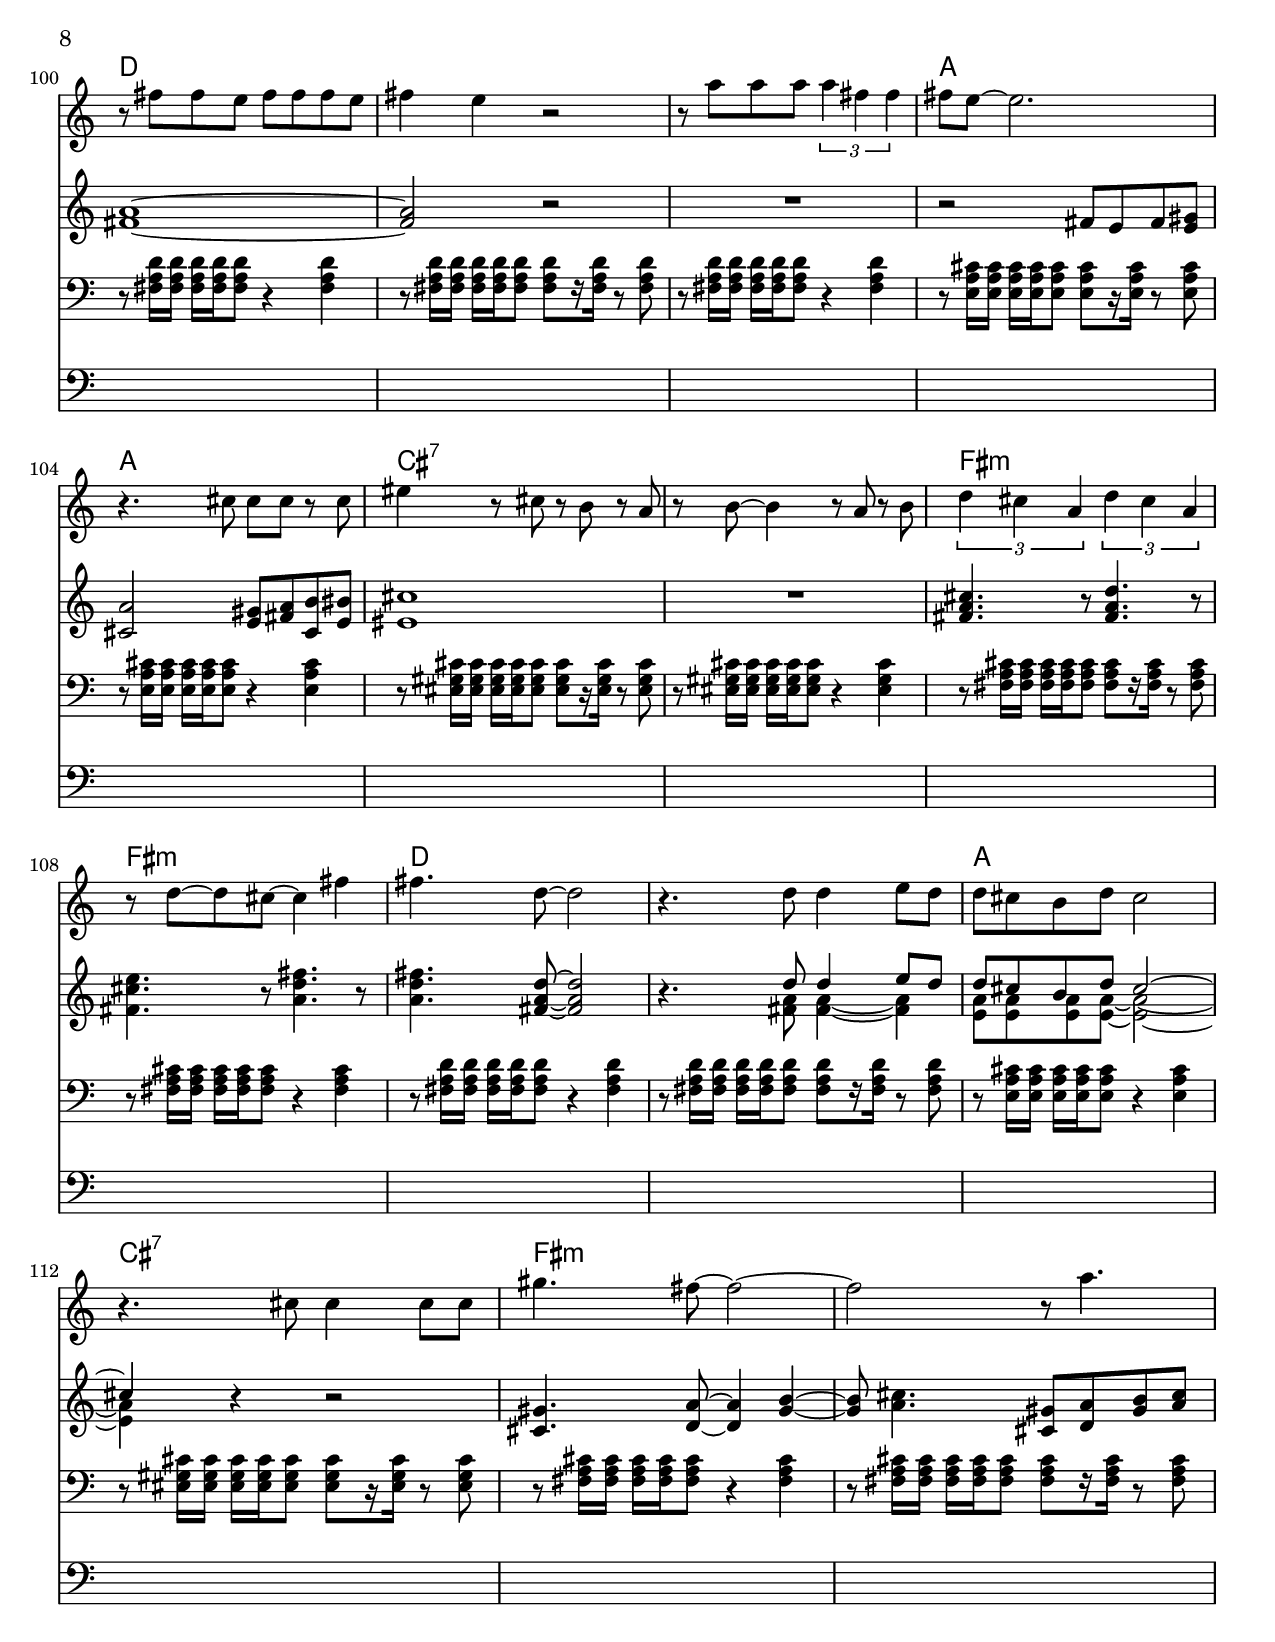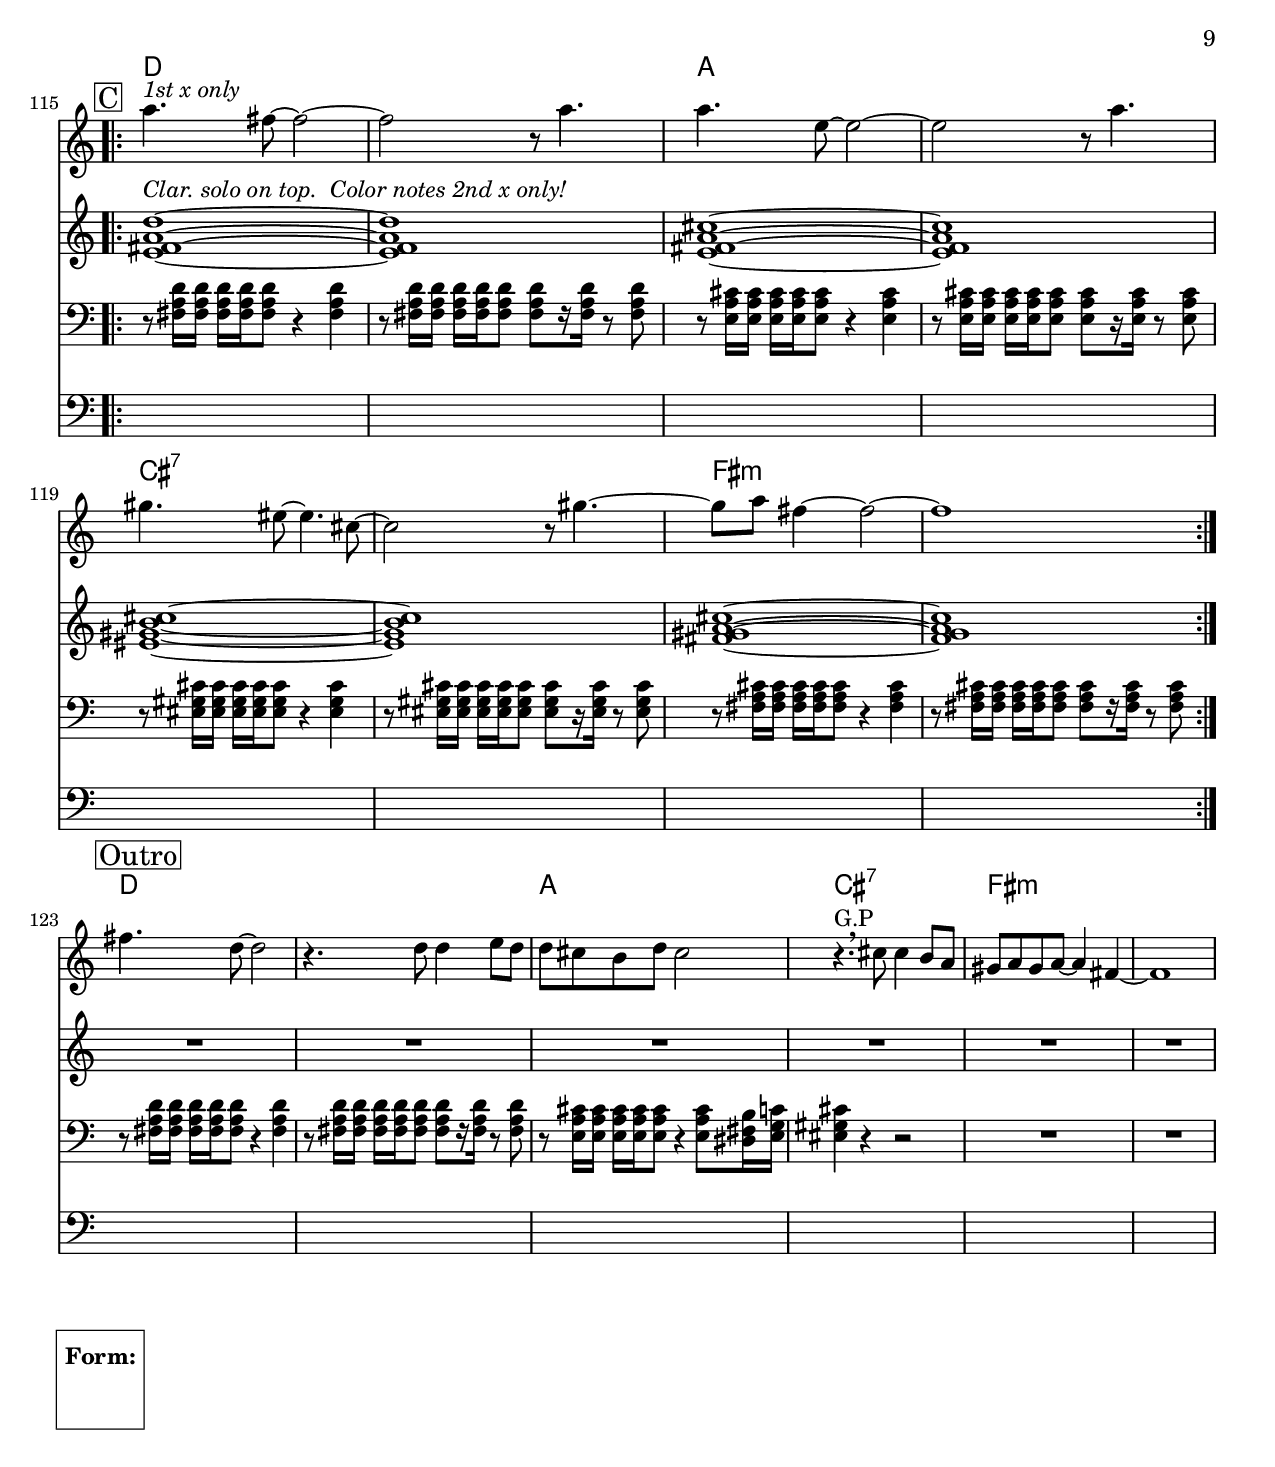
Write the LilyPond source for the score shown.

\version "2.18.2"

\header {
	title = "En Juarez"
	composer = "Diana Gamero"
	arranger = "Arr. Paul Marini"
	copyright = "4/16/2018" %date of latest edits
}
\paper {
  #(set-paper-size "letter")
  }


slash = {
	\override NoteHead #'style = #'slash
	\override Stem #'transparent = ##t
}

noslash = {
	\revert NoteHead #'style
	\revert Stem #'transparent
}

the_form = %Form
	\markup { \box \column {
	\line { " " }
	\line { \bold " Form: " }
	\line { " " }
	\line { " " }
	}}

test = { \relative c' { \tempo 4 = 80 \set Score.markFormatter = #format-mark-box-letters
	\repeat volta 2 {
	}
}
}

%{ ornament conventions, a/o 10/2017
%	\prall		regular up ornament, metric
%	\lineprall	quick, nonmetric up ornament	(was \mordent)
%	\mordent		regular down ornament, nonmetric	(was \upbow)
%	\prallprall	consecutive up ornaments, metric
% \trill		trill
%	\turn		turn of some sort
%}

vocal = { \relative c'' { \set Score.markFormatter = #format-mark-box-letters

	\mark \markup { \box "Intro" }
	R1 | R1 |
	\mark \markup { \box "Vamp" }
	\repeat volta 2 {
		R1 | R1 | r2. r8 cis |
	}
	\break

	\mark \markup { \box "A1" }
	cis4 d8 cis r d r d | cis1 | R1 | r8 fis r fis r fis r cis~ |
	\break
	cis8 d~ d2.~ | d2 r | \times 3/4 { e4 fis e fis } e4 | fis8 e~ e2 r8 cis |
	\break
	cis8 d r cis d4 cis8 d | cis4. r8 r cis cis4 | fis4 r8 cis r b r a | r b r a r4 r8 a |
	\break
	gis4 a8 a16 gis~ gis2 | r2 \times 2/3 { cis4 b a } | gis4 a8 a~ a4 fis~ | fis1 |
	\break
	R1 | r2. r8 cis' |
	\break

	\mark \markup { \box "A2" }
	cis8 d r cis d4 cis8 d | r cis~ cis2. | R1 | r4. cis8 cis cis r cis | 
	\break
	r cis r b~ b2~ | b1 | r4. b8 b cis r d | r d r b~ b2 | r2 b8 cis r b | 
	\break
	d4. b8 cis b r b | r d r cis~ cis2~ | cis2 r4 cis | fis r8 cis r b r a | r b r a r4 r8 a |
	\break
	gis1 | r2 \times 2/3 { cis4 b a } | gis4 a8 a~ a4 fis~ | fis1 |
	\break

	R1 | R1 |
	\break

	\mark \markup { \box "B1" }
	%1st x
	r8 fis' fis e fis fis fis e | fis4 e r2 |
	r8 a a a \times 2/3 { a4 fis fis } | fis8 e~ e2. |
	\break
	r4. cis8 cis cis r cis | eis4 r8 cis r b r a |
	r b~ b4 r8 a r b | \times 2/3 { d4 cis a } \times 2/3 { d4 cis a } |
	\break
	r8 d~ d cis~ cis2 | 
	R1 | 
	\break

	%2nd x
	r8 fis fis e fis fis fis e | fis4 e r2 |
	r8 a a a \times 2/3 { a4 fis fis } | fis8 e~ e2. |
	\break
	r4. cis8 cis cis r cis | eis4 r8 cis r b r a |
	r b~ b4 r8 a r b | \times 2/3 { d4 cis a } \times 2/3 { d4 cis a } |
	\break
	r8 d~ d cis~ cis4 fis4 | 
	fis4. d8~ d2 | r4. d8 d4 e8 d | d cis b d cis2 | r4. cis8 cis4 b8 a | gis8 a gis a~ a4 fis~ | fis1 | 
	
	\break

	\mark \markup { \box "Vamp" }
	R1 | R1 | R1 | 
	\break

	\mark \markup { \box "A3" }
	cis'4 d8 cis r d r d | cis1 | R1 | r8 fis r fis r fis r cis~ |
	\break
	cis8 d~ d2.~ | d2 r | \times 3/4 { e4 fis e fis } e4 | fis8 e~ e2 r8 cis |
	\break
	cis8 d r cis d4 cis8 d | cis4. r8 r cis cis4 | fis4 r8 cis r b r a | r b r a r4 r8 a |
	\break
	gis4 a8 a16 gis~ gis2 | r2 \times 2/3 { cis4 b a } | gis4 a8 a~ a4 fis~ | fis1 |
	\break
	R1 | R1 |
	\break

	\mark \markup { \box "B2" }
	%1st x
	r8 fis' fis e fis fis fis e | fis4 e r2 |
	r8 a a a \times 2/3 { a4 fis fis } | fis8 e~ e2. |
	\break
	r4. cis8 cis cis r cis | eis4 r8 cis r b r a |
	r b~ b4 r8 a r b | \times 2/3 { d4 cis a } \times 2/3 { d4 cis a } |
	\break
	r8 d~ d cis~ cis2 | 
	R1 |

	%2nd x
	r8 fis fis e fis fis fis e | fis4 e r2 |
	r8 a a a \times 2/3 { a4 fis fis } | fis8 e~ e2. |
	\break
	r4. cis8 cis cis r cis | eis4 r8 cis r b r a |
	r b~ b4 r8 a r b | \times 2/3 { d4 cis a } \times 2/3 { d4 cis a } |
	\break
	r8 d~ d cis~ cis4 fis4 | 
	fis4. d8~ d2 | r4. d8 d4 e8 d | d cis b d cis2 | r4. cis8 cis4 cis8 cis | gis'4. fis8~ fis2~ | fis2 r8 a4. | 
	\break

	\mark \markup { \box "C" }
	\repeat volta 2 {
		a4.^\markup { \italic "1st x only" } fis8~ fis2~ | fis r8 a4. | a4. e8~ e2~ | e r8 a4. |
	\break
		gis4. eis8~ eis4. cis8~ | cis2 r8 gis'4.~ | gis8 a fis4~ fis2~ | fis1 |
	}
	\break

	\mark \markup { \box "Outro" }
		{ fis4. d8~ d2 | r4. d8 d4 e8 d | d cis b d cis2 | r4.^\markup {"G.P"} \breathe cis8 cis4 b8 a | gis8 a gis a~ a4 fis~ | fis1 | }

}
}

melody = { \relative c'' { \set Score.markFormatter = #format-mark-box-letters

	\mark \markup { \box "Intro" }
	R1 | R1 |
	\mark \markup { \box "Vamp" }
	\repeat volta 2 {
		R1 | R1 | R1 |
	}
	\break

	\mark \markup { \box "A1" }
	R1 | R1 | R1 | R1 |
	R1 | R1 | R1 | R1 |
	R1 | R1 | R1 | R1 |
	R1 | R1 | R1 | R1 |
	
	R1 | R1 |

	\mark \markup { \box "A2" }
	\slash b4^\markup {\italic "trumpet improvised countermelodies" } b b b | b b b b | b b b b | b b b b |
	b4 b b b | b b b b | b b b b | b b b b | b b b b |
	b4 b b b | b b b b | b b b b | b b b b | b b b b |
	b4 b b b | b b b b | b b b b | b b b b |

	\noslash R1 | r4 <gis b>~ <gis b>8 <a cis> r <b d>16 <cis e> |

	\mark \markup { \box "B1" }
	%1st x
	<d fis>1~ | <d fis>2 r | <d fis>2 <b d> | <cis e>1 |
	r2. <b e>4 | <cis eis>~ \times 2/3 { <cis eis>8 <b e> <a d> } <gis cis>2~ | 
	<gis cis>2. r8 <gis cis>8 | <a d>4~ \times 2/3 { <a d>8 <gis cis> <g b> } <fis a>2~ |
	<fis a>4 r8 <fis a> <gis b> <fis a> <e gis> <fis a> | 
	<cis fis>4. <cis fis>8 <cis fis> <cis fis> <e gis> <e gis> |

	%2nd x
	<fis a>1~ | <fis a>2 r | R1 | r2 fis8 e fis <e gis> |
	<cis a'>2 <e gis>8 <fis a> <cis b'> <e bis'> | <eis cis'>1 | R1 | 
	<fis a cis>4. r8 <fis a d>4. r8 | <fis cis' e>4. r8 <a d fis>4. r8 |
	
	<a d fis>4. <fis a d>8~ <fis a d>2 | 
	r4.
	<<
		{
		d'8 d4 e8 d | d cis b d cis2~ | cis4
		}
		\\
		{
		<fis, a>8 <fis a>4~ <fis a>4 | <e a>8 <e a> <e a> <e a>~ <e a>2 | <eis b'>4 
		}
	>>
	r4 r2 |
	R1 | R1 |
	\break

	\mark \markup { \box "Vamp" }
	R1 | R1 | R1 |

	\mark \markup { \box "A3" }
	R1 | R1 | R1 | R1 |

	\slash b'4^\markup {\italic "trumpet improvised countermelodies" } b b b | b b b b | b b b b | b b b b |
	b4 b b b | b b b b | b b b b | b b b b |
	b4 b b b | b b b b | b b b b | b b b b |

	\noslash R1 | r4 <gis b>~ <gis b>8 <a cis> r <b d>16 <cis e> |

	\mark \markup { \box "B2" }
	%1st x
	<d fis>1~ | <d fis>2 r | <d fis>2 <b d> | <cis e>1 |
	r2. <b e>4 | <cis eis>~ \times 2/3 { <cis eis>8 <b e> <a d> } <gis cis>2~ | 
	<gis cis>2. r8 <gis cis>8 | <a d>4~ \times 2/3 { <a d>8 <gis cis> <g b> } <fis a>2~ |
	<fis a>4 r8 <fis a> <gis b> <fis a> <e gis> <fis a> | 
	<cis fis>4. <cis fis>8 <cis fis> <cis fis> <e gis> <e gis> |
	\break

	%2nd x
	<fis a>1~ | <fis a>2 r | R1 | r2 fis8 e fis <e gis> |
	<cis a'>2 <e gis>8 <fis a> <cis b'> <e bis'> | <eis cis'>1 | R1 | 
	<fis a cis>4. r8 <fis a d>4. r8 | <fis cis' e>4. r8 <a d fis>4. r8 |
	
	<a d fis>4. <fis a d>8~ <fis a d>2 | 
	r4.
	<<
		{
		d'8 d4 e8 d | d cis b d cis2~ | cis4
		}
		\\
		{
		<fis, a>8 <fis a>4~ <fis a>4 | <e a>8 <e a> <e a> <e a>~ <e a>2~ | <e a>4 
		}
	>>
	r4 r2 |
	<cis gis'>4. <d a'>8~ <d a'>4 <gis b>~ | 
	<gis b>8 <a cis>4. <cis, gis'>8 <d a'> <gis b> <a cis> |
	\break

	\mark \markup { \box "C" }
	\repeat volta 2 {
		<e fis a d>1~^\markup { \italic "Clar. solo on top.  Color notes 2nd x only!" } | 
		<e fis a d> | <e fis a cis>1~ | <e fis a cis> |
		<eis gis b cis>1~ | <eis gis b cis> | <fis gis a cis>~ | <fis gis a cis> |
	}

	\mark \markup { \box "Outro" }
	R1 | R1 | R1 | R1 | R1 | R1 |

}
}

midbrass = { \relative c { \set Score.markFormatter = #format-mark-box-letters

	\mark \markup { \box "Intro" }
	<fis cis>1~ | <fis cis>\fermata | 
	\mark \markup { \box "Vamp" }
	\repeat volta 2 {
	r8 <fis a cis>16 <fis a cis> <fis a cis>8 <fis a cis> r <fis a cis> r <fis a cis> |
	r8 <fis a cis>16 <fis a cis> <fis a cis>8 <fis a cis> r <fis a cis> r <fis a cis> |
	r8 <fis a cis>16 <fis a cis> <fis a cis>8 <fis a cis> r <fis a cis> r <fis a cis> |
	}
	\break

	\mark \markup { \box "A1" }
	<fis a cis>1~ | <fis a cis>~ | 
	<fis a fis'>2~ <fis a cis>~ | <fis a fis'>2.~ <fis a e'>4 |
	\break
	<fis b d>1~ | <fis b d>2. <fis b d>8 <fisis b dis> | <gis b e>1~ | <gis b e> |
	\break
	<a cis e> | <gis cis eis>2 <gis cis fis>8-. <gis cis fis>4.-> | 

	<<
		{
		cis1~ | cis2. \times 2/3 { cis8 d dis } |
		}
		\\
		{
		<fis, a>1~ | <fis a> |
		}
	>>
	\break
	<gis cis eis>2. <eis gis cis>4~ | <eis gis cis>2 
	<<
		{
		cis'2 |
		}
		\\
		{
		\times 2/3 { <gis e'>4 <gis d'> <gis cis> } |
		}
	>>
	<<
		{
		b8 cis~ cis2.~ | cis1 | 
		}
		\\
		{
		<fis, a>1~ | <fis a> |
		}
	>>
	
	r8 <fis a cis>16 <fis a cis> <fis a cis>8 <fis a cis> r <fis a cis> r <fis a cis> |
	r8 <fis a cis>16 <fis a cis> <fis a cis>8 <fis a cis> r <fis a cis> r <fis a cis> |
\break

	\mark \markup { \box "A2" }
	r8 <fis a cis>16 <fis a cis> <fis a cis>8 <fis a cis> r <fis a cis> r <fis a cis> |
	r8 <fis a cis>16 <fis a cis> <fis a cis>8 <fis a cis> r <fis a cis> r <fis a cis> |
	r8 <fis a cis>16 <fis a cis> <fis a cis>8 <fis a cis> r <fis a cis> r <fis a cis> |
	r8 <fis a cis>16 <fis a cis> <fis a cis>8 <fis a cis> <fis a cis>[ r16 <fis a cis>] r8 <fis a cis> |
\break

	r8 <fis b d>16 <fis b d> <fis b d>8 <fis b d> r <fis b d> r <fis b d> |
	r8 <fis b d>16 <fis b d> <fis b d>8 <fis b d> r <fis b d> r <fis b d> |
	r8 <fis b d>16 <fis b d> <fis b d>8 <fis b d> r <fis b d> r <fis b d> |
	r8 <gis b e>16 <gis b e> <gis b e>8 <gis b e> r <gis b e> r <gis b e> |
	r8 <gis b e>16 <gis b e> <gis b e>8 <gis b e> r <gis b e> r <gis b e> |
\break
		
	r8 <a cis e>16 <a cis e> <a cis e>8 <a cis e> r <a cis e> r <a cis e> |
	r8 <eis gis cis>16 <eis gis cis> <eis gis cis>8 <eis gis cis> r <eis gis cis> r <eis gis cis> |
	r8 <eis gis cis>16 <eis gis cis> <eis gis cis>8 <eis gis cis> <eis gis cis>[ r16 <eis gis cis>] r8 <eis gis cis> |
	r8 <fis a cis>16 <fis a cis> <fis a cis>8 <fis a cis> r <fis a cis> r <fis a cis> |
	r8 <fis a cis>16 <fis a cis> <fis a cis>8 <fis a cis> r <fis a cis> r <fis a cis> |
\break
	
	r8 <eis gis cis>16 <eis gis cis> <eis gis cis>8 <eis gis cis> r <eis gis cis> r <eis gis cis> |
	<eis gis cis>4 r r2 |
	<<
		{
		cis'1~ | cis8 d cis d cis d cis d | cis d cis d cis d cis d |
		}
		\\
		{
		<fis, a>1~_\sfp | <fis a>1~ | <fis a> |
		}
	>>
	<fis a cis>2 <fis a cis>4 <e a cis> |
\break

	\mark \markup { \box "B1" }
	%1st x
		<d fis a>1 | 
		r8 <fis a d>16 <fis a d> <fis a d> <fis a d> <fis a d>8 <fis a d>[ r16 <fis a d>] r8 <fis a d> |	
		r8 <fis a d>16 <fis a d> <fis a d> <fis a d> <fis a d>8 r4 <fis a d> |	
		r8 <e a cis>16 <e a cis> <e a cis> <e a cis> <e a cis>8 <e a cis>[ r16 <e a cis>] r8 <e a cis> |	
\break
		r8 <e a cis>16 <e a cis> <e a cis> <e a cis> <e a cis>8 r4 <e a cis> |	
		r8 <eis gis cis>16 <eis gis cis> <eis gis cis> <eis gis cis> <eis gis cis>8 <eis gis cis>[ r16 <eis gis cis>] r8 <eis gis cis> |	
		r8 <eis gis cis>16 <eis gis cis> <eis gis cis> <eis gis cis> <eis gis cis>8 r4 <eis gis cis> |	
		r8 <fis a cis>16 <fis a cis> <fis a cis> <fis a cis> <fis a cis>8 <fis a cis>[ r16 <fis a cis>] r8 <fis a cis> |	
\break
		r8 <fis a cis>16 <fis a cis> <fis a cis> <fis a cis> <fis a cis>8 r4 <fis a cis> |	
		r8 <fis a cis>16 <fis a cis> <fis a cis> <fis a cis> <fis a cis>8 <fis a cis>[ r16 <fis a cis>] r8 <fis a cis> |	
\break
		
	%2nd x
		r8 <fis a d>16 <fis a d> <fis a d> <fis a d> <fis a d>8 r4 <fis a d> |	
		r8 <fis a d>16 <fis a d> <fis a d> <fis a d> <fis a d>8 <fis a d>[ r16 <fis a d>] r8 <fis a d> |	
		r8 <fis a d>16 <fis a d> <fis a d> <fis a d> <fis a d>8 r4 <fis a d> |	
		r8 <e a cis>16 <e a cis> <e a cis> <e a cis> <e a cis>8 <e a cis>[ r16 <e a cis>] r8 <e a cis> |	
\break
		r8 <e a cis>16 <e a cis> <e a cis> <e a cis> <e a cis>8 r4 <e a cis> |	
		r8 <eis gis cis>16 <eis gis cis> <eis gis cis> <eis gis cis> <eis gis cis>8 <eis gis cis>[ r16 <eis gis cis>] r8 <eis gis cis> |	
		r8 <eis gis cis>16 <eis gis cis> <eis gis cis> <eis gis cis> <eis gis cis>8 r4 <eis gis cis> |	
		r8 <fis a cis>16 <fis a cis> <fis a cis> <fis a cis> <fis a cis>8 <fis a cis>[ r16 <fis a cis>] r8 <fis a cis> |	
		r8 <fis a cis>16 <fis a cis> <fis a cis> <fis a cis> <fis a cis>8 r4 <fis a cis> |	

		r8 <fis a d>16 <fis a d> <fis a d> <fis a d> <fis a d>8 r4 <fis a d> |	
		r8 <fis a d>16 <fis a d> <fis a d> <fis a d> <fis a d>8 <fis a d>[ r16 <fis a d>] r8 <fis a d> |	
		r8 <e a cis>16 <e a cis> <e a cis> <e a cis> <e a cis>8 r4 <e a cis>8 <dis fis b>16 <e g c> |	
		<eis gis cis>4 r r2 |

	r8 <fis a cis>16 <fis a cis> <fis a cis>8 <fis a cis> r <fis a cis> r <fis a cis> |
	r8 <fis a cis>16 <fis a cis> <fis a cis>8 <fis a cis> r <fis a cis> r <fis a cis> |
\break

	\mark \markup { \box "Vamp" }
	r8 <fis a cis>16 <fis a cis> <fis a cis>8 <fis a cis> r <fis a cis> r <fis a cis> |
	r8 <fis a cis>16 <fis a cis> <fis a cis>8 <fis a cis> r <fis a cis> r <fis a cis> |
	r8 <fis a cis>16 <fis a cis> <fis a cis>8 <fis a cis> r <fis a cis> r <fis a cis> |
\break

	\mark \markup { \box "A3" }
	<fis a cis>1_\sfp | R1 | R1 | R1 |
\break
	R1 | R1 |

	r8 <gis b e>16 <gis b e> <gis b e>8 <gis b e> r <gis b e> r <gis b e> |
	r8 <gis b e>16 <gis b e> <gis b e>8 <gis b e> r <gis b e> r <gis b e> |
\break
		
	r8 <a cis e>16 <a cis e> <a cis e>8 <a cis e> r <a cis e> r <a cis e> |
	r8 <eis gis cis>16 <eis gis cis> <eis gis cis>8 <eis gis cis> <eis gis cis>[ r16 <eis gis cis>] r8 <eis gis cis> |
	r8 <fis a cis>16 <fis a cis> <fis a cis>8 <fis a cis> r <fis a cis> r <fis a cis> |
	r8 <fis a cis>16 <fis a cis> <fis a cis>8 <fis a cis> r <fis a cis> r <fis a cis> |
\break
	
	r8 <eis gis cis>16 <eis gis cis> <eis gis cis>8 <eis gis cis> r <eis gis cis> r <eis gis cis> |
	<eis gis cis>4 r r2 |
	<<
		{
		cis'1~ | cis8 d cis d cis d cis d | cis d cis d cis d cis d |
		}
		\\
		{
		<fis, a>1~_\sfp | <fis a>1~ | <fis a> |
		}
	>>
	<fis a cis>2 <fis a cis>4 <e a cis> |
\break

	\mark \markup { \box "B2" }
	%1st x
		<d fis a>1 | 
		r8 <fis a d>16 <fis a d> <fis a d> <fis a d> <fis a d>8 <fis a d>[ r16 <fis a d>] r8 <fis a d> |	
		r8 <fis a d>16 <fis a d> <fis a d> <fis a d> <fis a d>8 r4 <fis a d> |	
		r8 <e a cis>16 <e a cis> <e a cis> <e a cis> <e a cis>8 <e a cis>[ r16 <e a cis>] r8 <e a cis> |	
\break
		r8 <e a cis>16 <e a cis> <e a cis> <e a cis> <e a cis>8 r4 <e a cis> |	
		r8 <eis gis cis>16 <eis gis cis> <eis gis cis> <eis gis cis> <eis gis cis>8 <eis gis cis>[ r16 <eis gis cis>] r8 <eis gis cis> |	
		r8 <eis gis cis>16 <eis gis cis> <eis gis cis> <eis gis cis> <eis gis cis>8 r4 <eis gis cis> |	
		r8 <fis a cis>16 <fis a cis> <fis a cis> <fis a cis> <fis a cis>8 <fis a cis>[ r16 <fis a cis>] r8 <fis a cis> |	
\break
		r8 <fis a cis>16 <fis a cis> <fis a cis> <fis a cis> <fis a cis>8 r4 <fis a cis> |	
		r8 <fis a cis>16 <fis a cis> <fis a cis> <fis a cis> <fis a cis>8 <fis a cis>[ r16 <fis a cis>] r8 <fis a cis> |	
		
	%2nd x
		r8 <fis a d>16 <fis a d> <fis a d> <fis a d> <fis a d>8 r4 <fis a d> |	
		r8 <fis a d>16 <fis a d> <fis a d> <fis a d> <fis a d>8 <fis a d>[ r16 <fis a d>] r8 <fis a d> |	
		r8 <fis a d>16 <fis a d> <fis a d> <fis a d> <fis a d>8 r4 <fis a d> |	
		r8 <e a cis>16 <e a cis> <e a cis> <e a cis> <e a cis>8 <e a cis>[ r16 <e a cis>] r8 <e a cis> |	
\break
		r8 <e a cis>16 <e a cis> <e a cis> <e a cis> <e a cis>8 r4 <e a cis> |	
		r8 <eis gis cis>16 <eis gis cis> <eis gis cis> <eis gis cis> <eis gis cis>8 <eis gis cis>[ r16 <eis gis cis>] r8 <eis gis cis> |	
		r8 <eis gis cis>16 <eis gis cis> <eis gis cis> <eis gis cis> <eis gis cis>8 r4 <eis gis cis> |	
		r8 <fis a cis>16 <fis a cis> <fis a cis> <fis a cis> <fis a cis>8 <fis a cis>[ r16 <fis a cis>] r8 <fis a cis> |	
\break
		r8 <fis a cis>16 <fis a cis> <fis a cis> <fis a cis> <fis a cis>8 r4 <fis a cis> |	

		r8 <fis a d>16 <fis a d> <fis a d> <fis a d> <fis a d>8 r4 <fis a d> |	
		r8 <fis a d>16 <fis a d> <fis a d> <fis a d> <fis a d>8 <fis a d>[ r16 <fis a d>] r8 <fis a d> |	
		r8 <e a cis>16 <e a cis> <e a cis> <e a cis> <e a cis>8 r4 <e a cis>  |	
		r8 <eis gis cis>16 <eis gis cis> <eis gis cis> <eis gis cis> <eis gis cis>8 <eis gis cis>[ r16 <eis gis cis>] r8 <eis gis cis> |	

		r8 <fis a cis>16 <fis a cis> <fis a cis> <fis a cis> <fis a cis>8 r4 <fis a cis> |	
		r8 <fis a cis>16 <fis a cis> <fis a cis> <fis a cis> <fis a cis>8 <fis a cis>[ r16 <fis a cis>] r8 <fis a cis> |	
\break

	\mark \markup { \box "C" }
	\repeat volta 2 {
		r8 <fis a d>16 <fis a d> <fis a d> <fis a d> <fis a d>8 r4 <fis a d> |	
		r8 <fis a d>16 <fis a d> <fis a d> <fis a d> <fis a d>8 <fis a d>[ r16 <fis a d>] r8 <fis a d> |	
		r8 <e a cis>16 <e a cis> <e a cis> <e a cis> <e a cis>8 r4 <e a cis> |	
		r8 <e a cis>16 <e a cis> <e a cis> <e a cis> <e a cis>8 <e a cis>[ r16 <e a cis>] r8 <e a cis> |	
\break
		r8 <eis gis cis>16 <eis gis cis> <eis gis cis> <eis gis cis> <eis gis cis>8 r4 <eis gis cis> |	
		r8 <eis gis cis>16 <eis gis cis> <eis gis cis> <eis gis cis> <eis gis cis>8 <eis gis cis>[ r16 <eis gis cis>] r8 <eis gis cis> |	
		r8 <fis a cis>16 <fis a cis> <fis a cis> <fis a cis> <fis a cis>8 r4 <fis a cis> |	
		r8 <fis a cis>16 <fis a cis> <fis a cis> <fis a cis> <fis a cis>8 <fis a cis>[ r16 <fis a cis>] r8 <fis a cis> |	
	}
\break

	\mark \markup { \box "Outro" }
		r8 <fis a d>16 <fis a d> <fis a d> <fis a d> <fis a d>8 r4 <fis a d> |	
		r8 <fis a d>16 <fis a d> <fis a d> <fis a d> <fis a d>8 <fis a d>[ r16 <fis a d>] r8 <fis a d> |	
		r8 <e a cis>16 <e a cis> <e a cis> <e a cis> <e a cis>8 r4 <e a cis>8 <dis fis b>16 <e g c> |	
		<eis gis cis>4 r r2 |

	R1 | R1 |

}
}

bass = { \relative c { \set Score.markFormatter = #format-mark-box-letters

	\mark \markup { \box "Intro" }
	fis,1~ | fis\fermata |
	\mark \markup { \box "Vamp" }
	\repeat volta 2 {
		fis4 r8 a r4 cis | fis,4 r8 a r4 cis | fis,4 r8 a r4 cis |
	}
	\break

	\mark \markup { \box "A1" }
	\slash d4 d d d | d d d d | d d d d | d d d d | 
	\slash d4 d d d | d d d d | d d d d | d d d d | 
	\slash d4 d d d | d d d d | d d d d | d d d d | 
	\slash d4 d d d | d d d d | d d d d | d d d d | 
	
	\slash d4 d d d | d d d d | 

	\mark \markup { \box "A2" }
	\slash d4 d d d | d d d d | d d d d | d d d d | 
	\slash d4 d d d | d d d d | d d d d | d d d d | d d d d |
	\slash d4 d d d | d d d d | d d d d | d d d d | d d d d |
	\slash d4 d d d | d d d d | d d d d | d d d d | 
	
	\slash d4 d d d | d d d d | 

	\mark \markup { \box "B1" }
	%1st x
		s1 | s | s | s |
		s1 | s | s | s |
		s1 |
		s1 | 

	%2nd x
		s1 | s | s | s |
		s1 | s | s | s |
		s1 |
		s1  s | s | s | s | s |

	\mark \markup { \box "Vamp" }
	s1 | s | s |

	\mark \markup { \box "A3" }
	s1 | s | s | s |
	s1 | s | s | s |
	s1 | s | s | s |
	s1 | s | s | s |

	s1 | s | 

	\mark \markup { \box "B2" }
	%1st x
		s1 | s | s | s |
		s1 | s | s | s |
		s1 |
		s1 | 

	%2nd x
		s1 | s | s | s |
		s1 | s | s | s |
		s1 |
		s1  s | s | s | s | s |

	\mark \markup { \box "C" }
	\repeat volta 2 {
		s1 | s | s | s |
		s1 | s | s | s |
	}

	\mark \markup { \box "Outro" }
	s1 | s | s | s | s | s |

}
}


changes = { \chordmode {

% Intro
fis1:min | fis:min | 

% Vamp
fis:min | fis:min | fis:min |

% A1
fis1:min | fis:min | fis:min | fis:min |
b1:min | b:min | e | e |
a1 | cis:7 | fis:min | fis:min |
cis1:7 | cis:7 | fis:min | fis:min |

fis1:min | fis:min | 

% A2
fis1:min | fis:min | fis:min | fis:min |
b1:min | b:min | b:min | e | e |
a1 | cis:7 | cis:7 | fis:min | fis:min |
cis1:7 | cis:7 | fis:min | fis:min |

fis1:min | fis:min |

% B1
% 1st x
d1 | d | d | a |
a1 | cis:7 | cis:7 | fis:min | fis:min |
fis:min | 

% 2nd x
d1 | d | d | a |
a1 | cis:7 | cis:7 | fis:min | fis:min |
d1 | d | a | cis:7 | fis:min | fis:min |

% Vamp
fis1:min | fis:min | fis:min |

% A3
fis1:min | fis:min | fis:min | fis:min |
b1:min | b:min | e | e |
a1 | cis:7 | fis:min | fis:min |
cis1:7 | cis:7 | fis:min | fis:min |

fis1:min | fis:min | 

% B2
% 1st x
d1 | d | d | a |
a1 | cis:7 | cis:7 | fis:min | fis:min |
fis:min | 

% 2nd x
d1 | d | d | a |
a1 | cis:7 | cis:7 | fis:min | fis:min |
d1 | d | a | cis:7 | fis:min | fis:min |

% C
d1 | d | a | a | 
cis1:7 | cis:7 | fis:min | fis:min |

% outro
d1 | d | a | cis:7 | fis:min | fis:min |

}
}


\book {
	\bookOutputSuffix "score"
	\score {
	  <<
	    \new ChordNames {
		\set chordChanges = ##t
		\changes
	    }
	    \new Staff { \clef treble
		\vocal
	    }
	    \new Staff { \clef treble
		\melody
	    }
	    \new Staff { \clef bass
		\midbrass
	    }
	    \new Staff { \clef bass
		\bass
	    }
	  >>
	}
	\the_form
}
\book {
	\bookOutputSuffix "leadsheet"
	\score {
	  <<
	    \new ChordNames {
		\set chordChanges = ##t
		\changes
	    }
	    \new Staff \with { 
			instrumentName = "Vocal "
			} 
			{ \clef treble
		\vocal
	    }
	  >>
	}
	\the_form
}
\book {
	\bookOutputSuffix "melody"
	\score {
	  <<
	    \new ChordNames {
		\set chordChanges = ##t
		\changes
	    }
	    \new Staff \with { 
			instrumentName = "Vocal "
			shortInstrumentName = "V "
			} 
			{ \clef treble
		\vocal
	    }
	    \new Staff \with { 
			instrumentName = "Melody "
			shortInstrumentName = "M "
			} 
			{ \clef treble
		\melody
	    }
	  >>
	}
	\the_form
}
\book {
	\bookOutputSuffix "midbrass"
	\score {
	  <<
	    \new ChordNames {
		\set chordChanges = ##t
		\changes
	    }
	    \new Staff \with { 
			instrumentName = "Mids "
			}	
			{ \clef bass 
		\midbrass
	    }
	  >>
	}
	\the_form
}
%{
\book {
	\score {
	  <<
		\new Staff {
		  \set Staff.midiInstrument = #"trumpet" \unfoldRepeats
			\melody
		}
		\new Staff {
		  \set Staff.midiInstrument = #"trumpet" \unfoldRepeats
			\midbrass
		}
	  >>
		\midi { }
	}
}
\book {
	\score {
	  <<
		\new Staff {
		  \set Staff.midiInstrument = #"trumpet" \unfoldRepeats
			\test
		}
	  >>
		\midi { }
	}
}
%}
